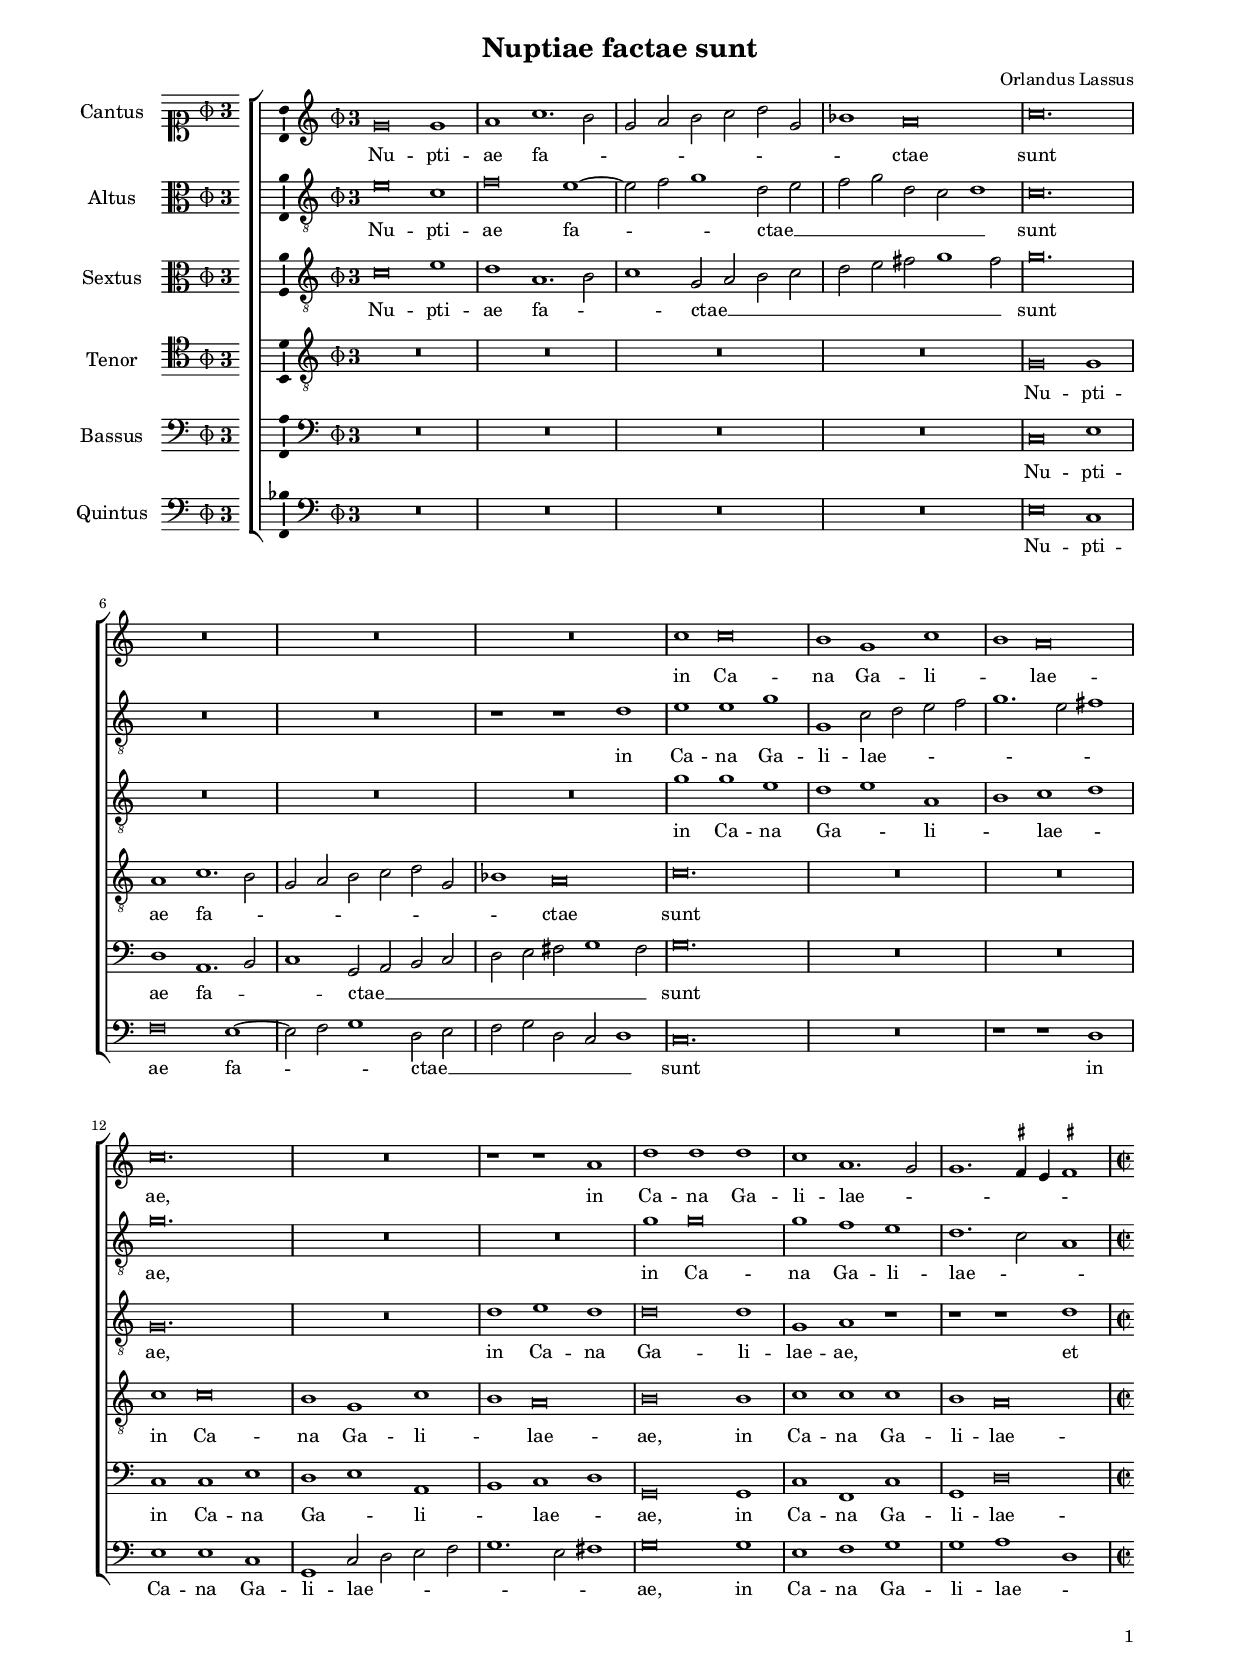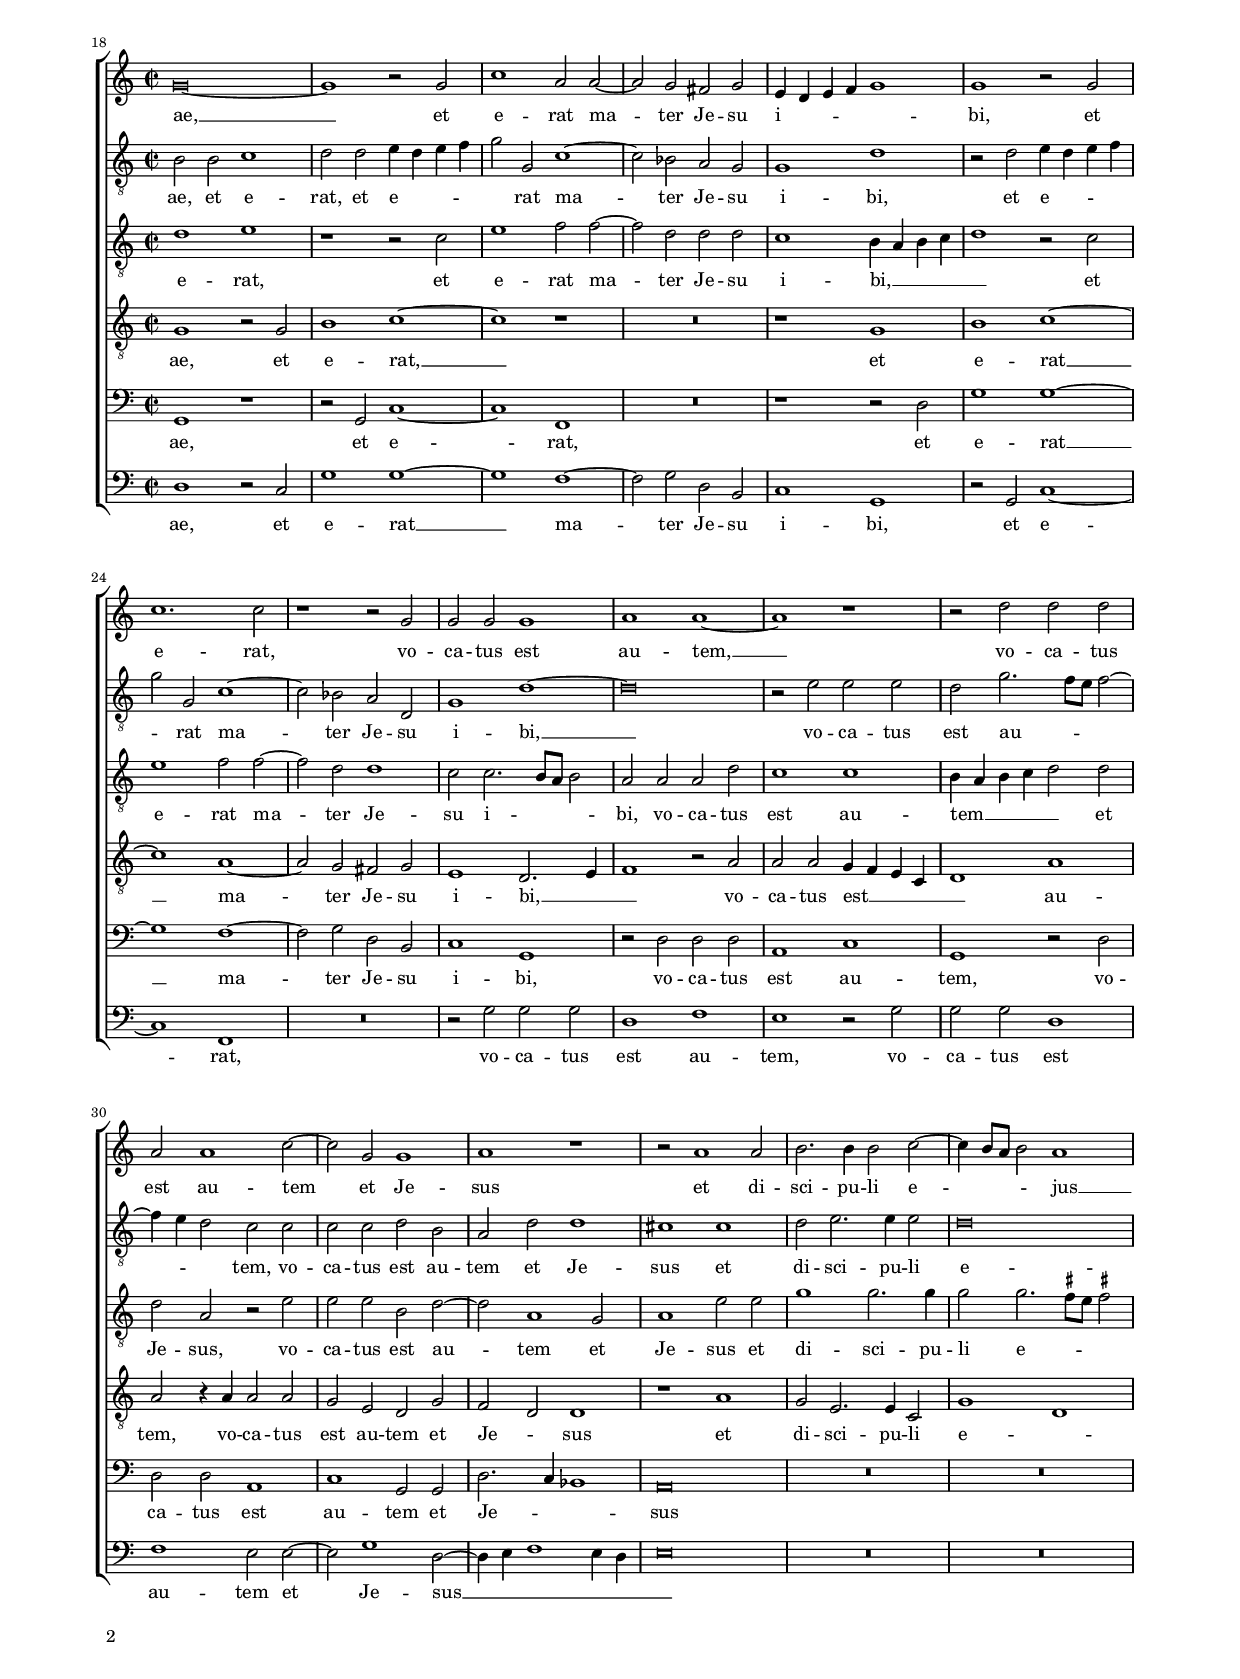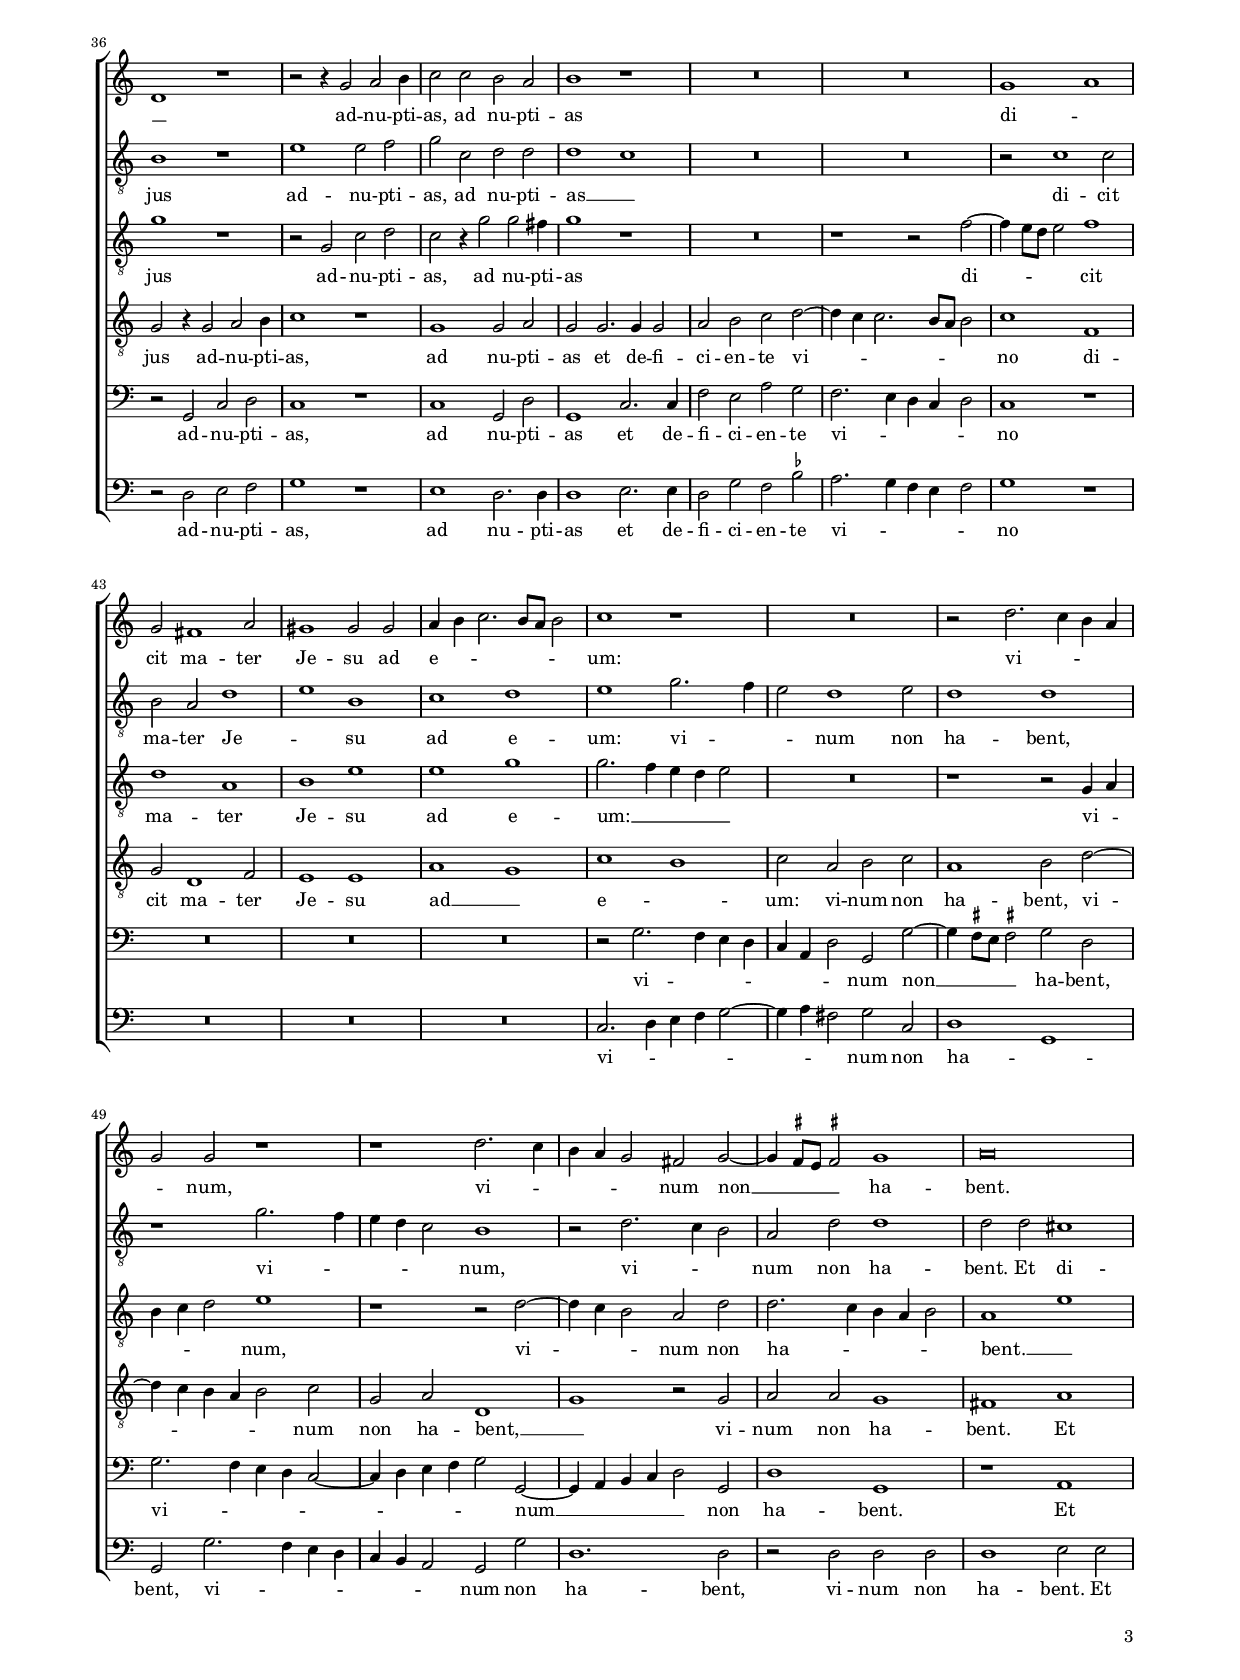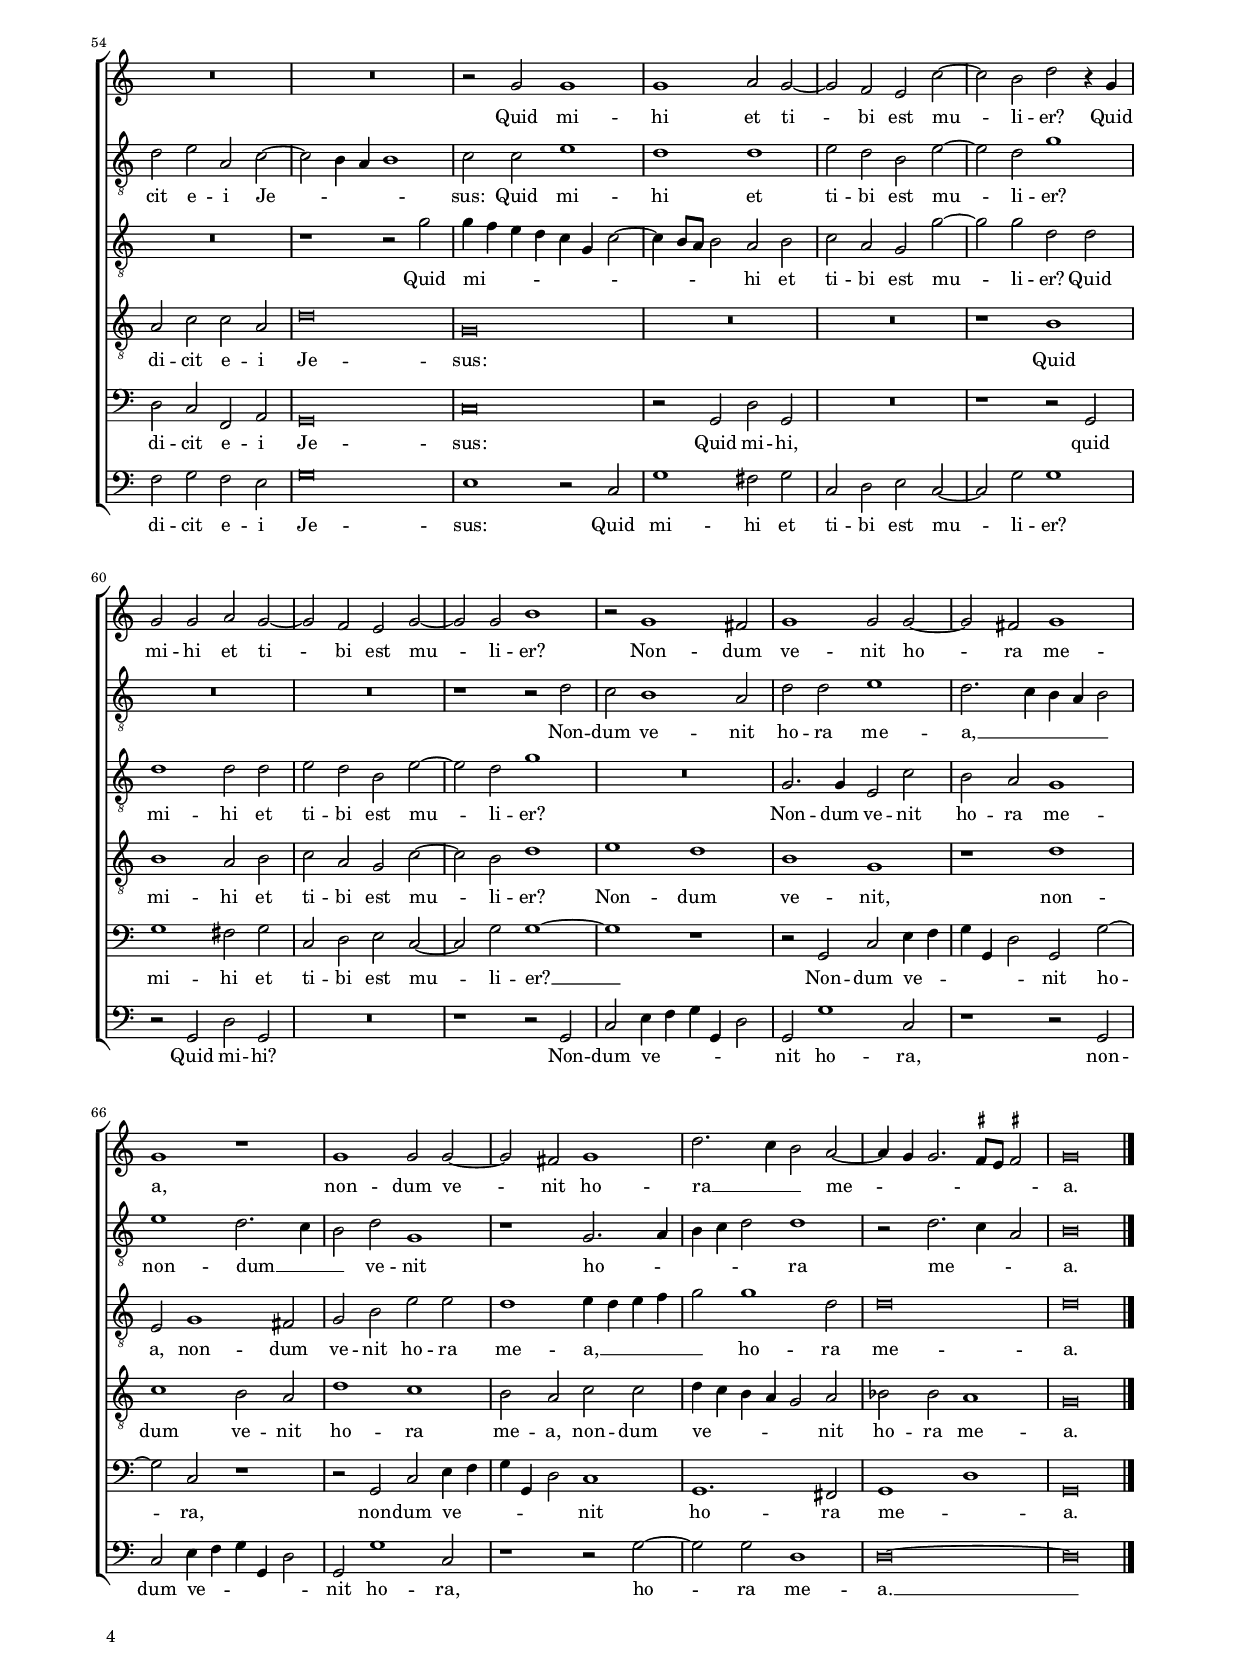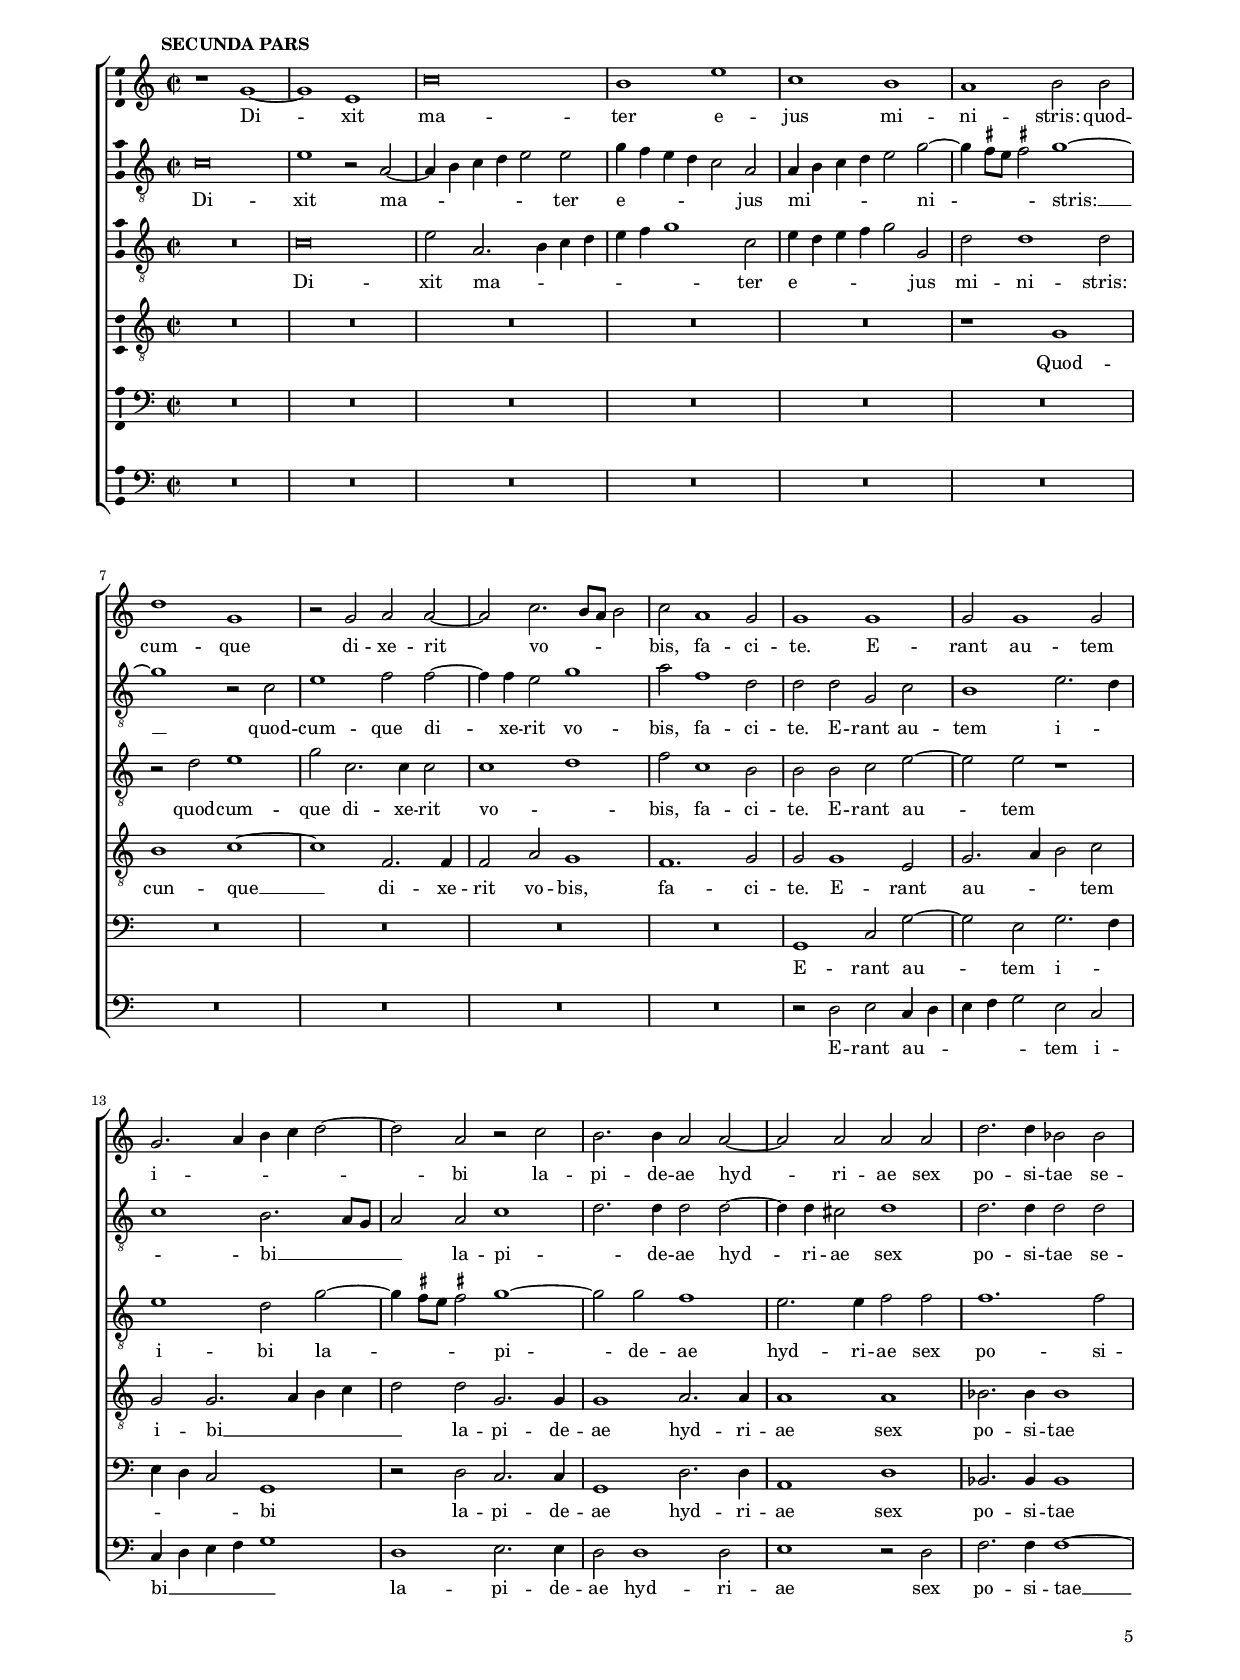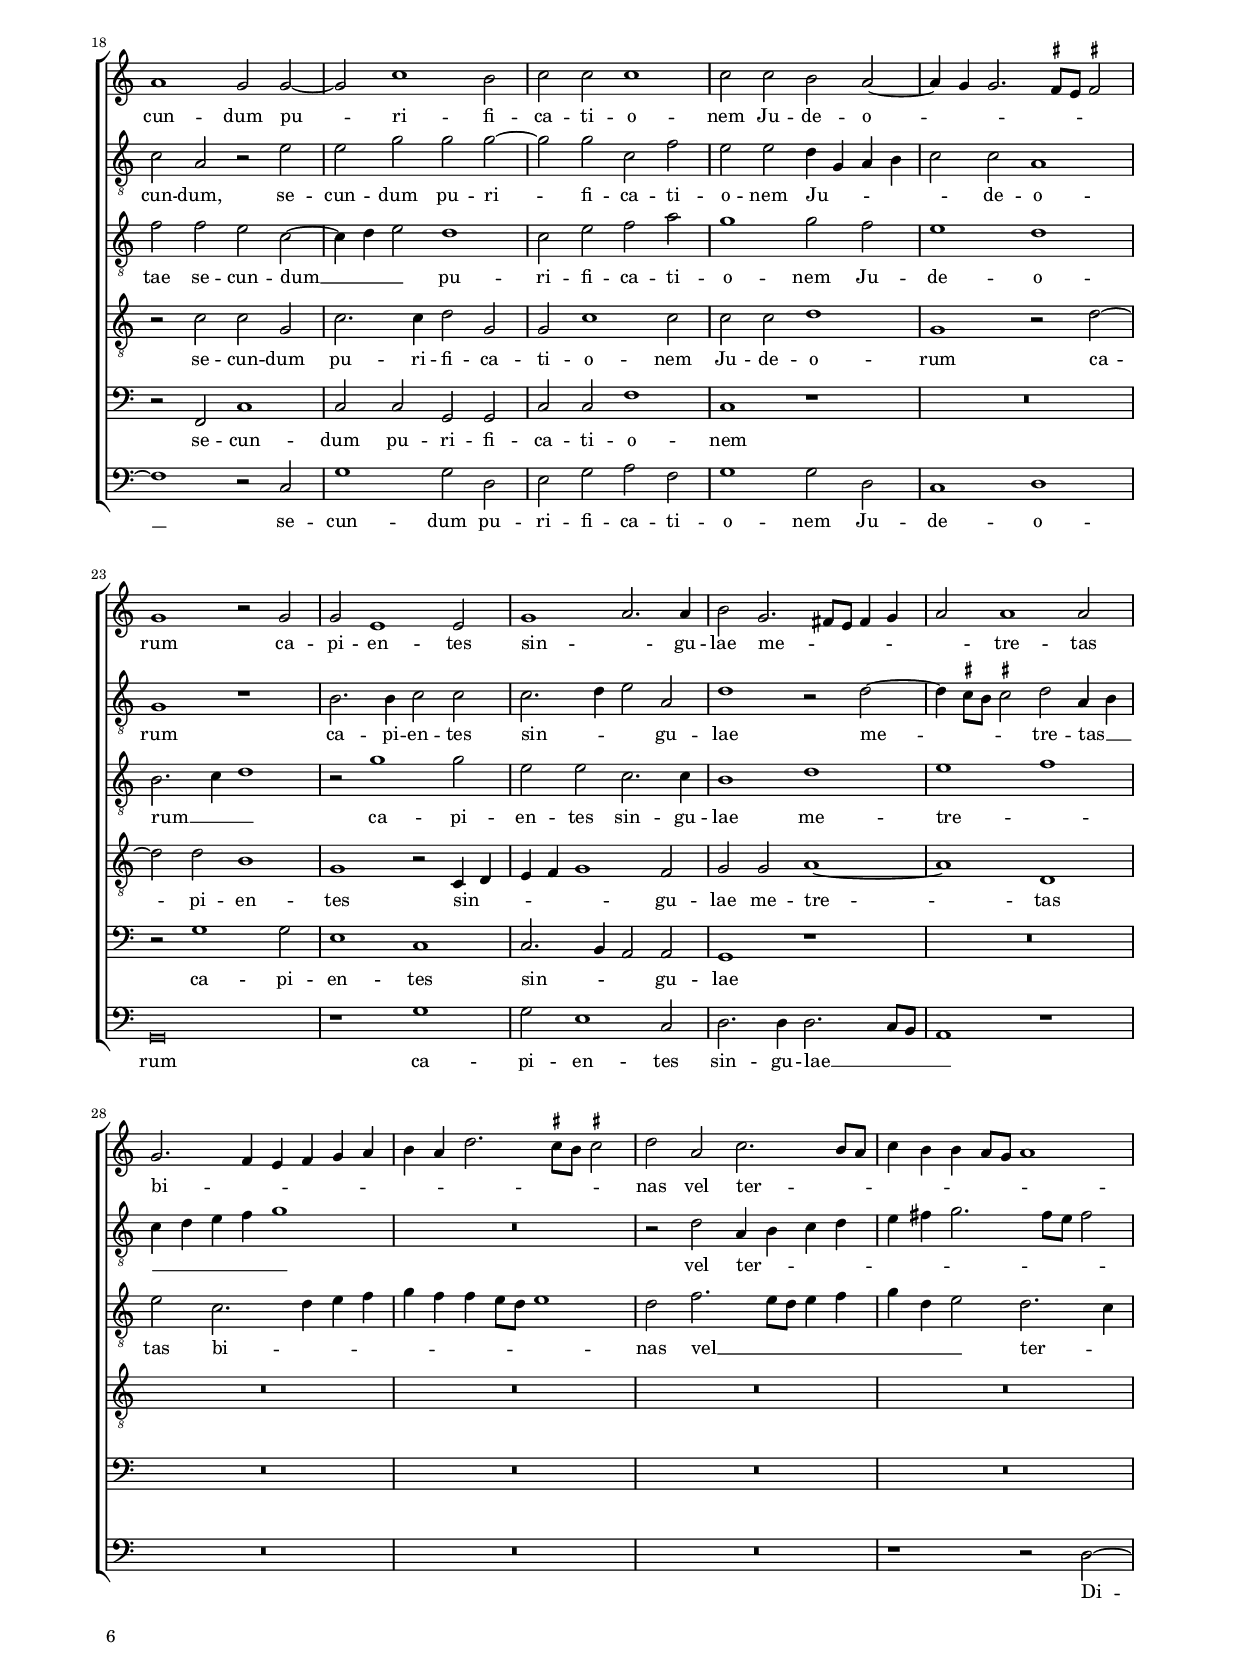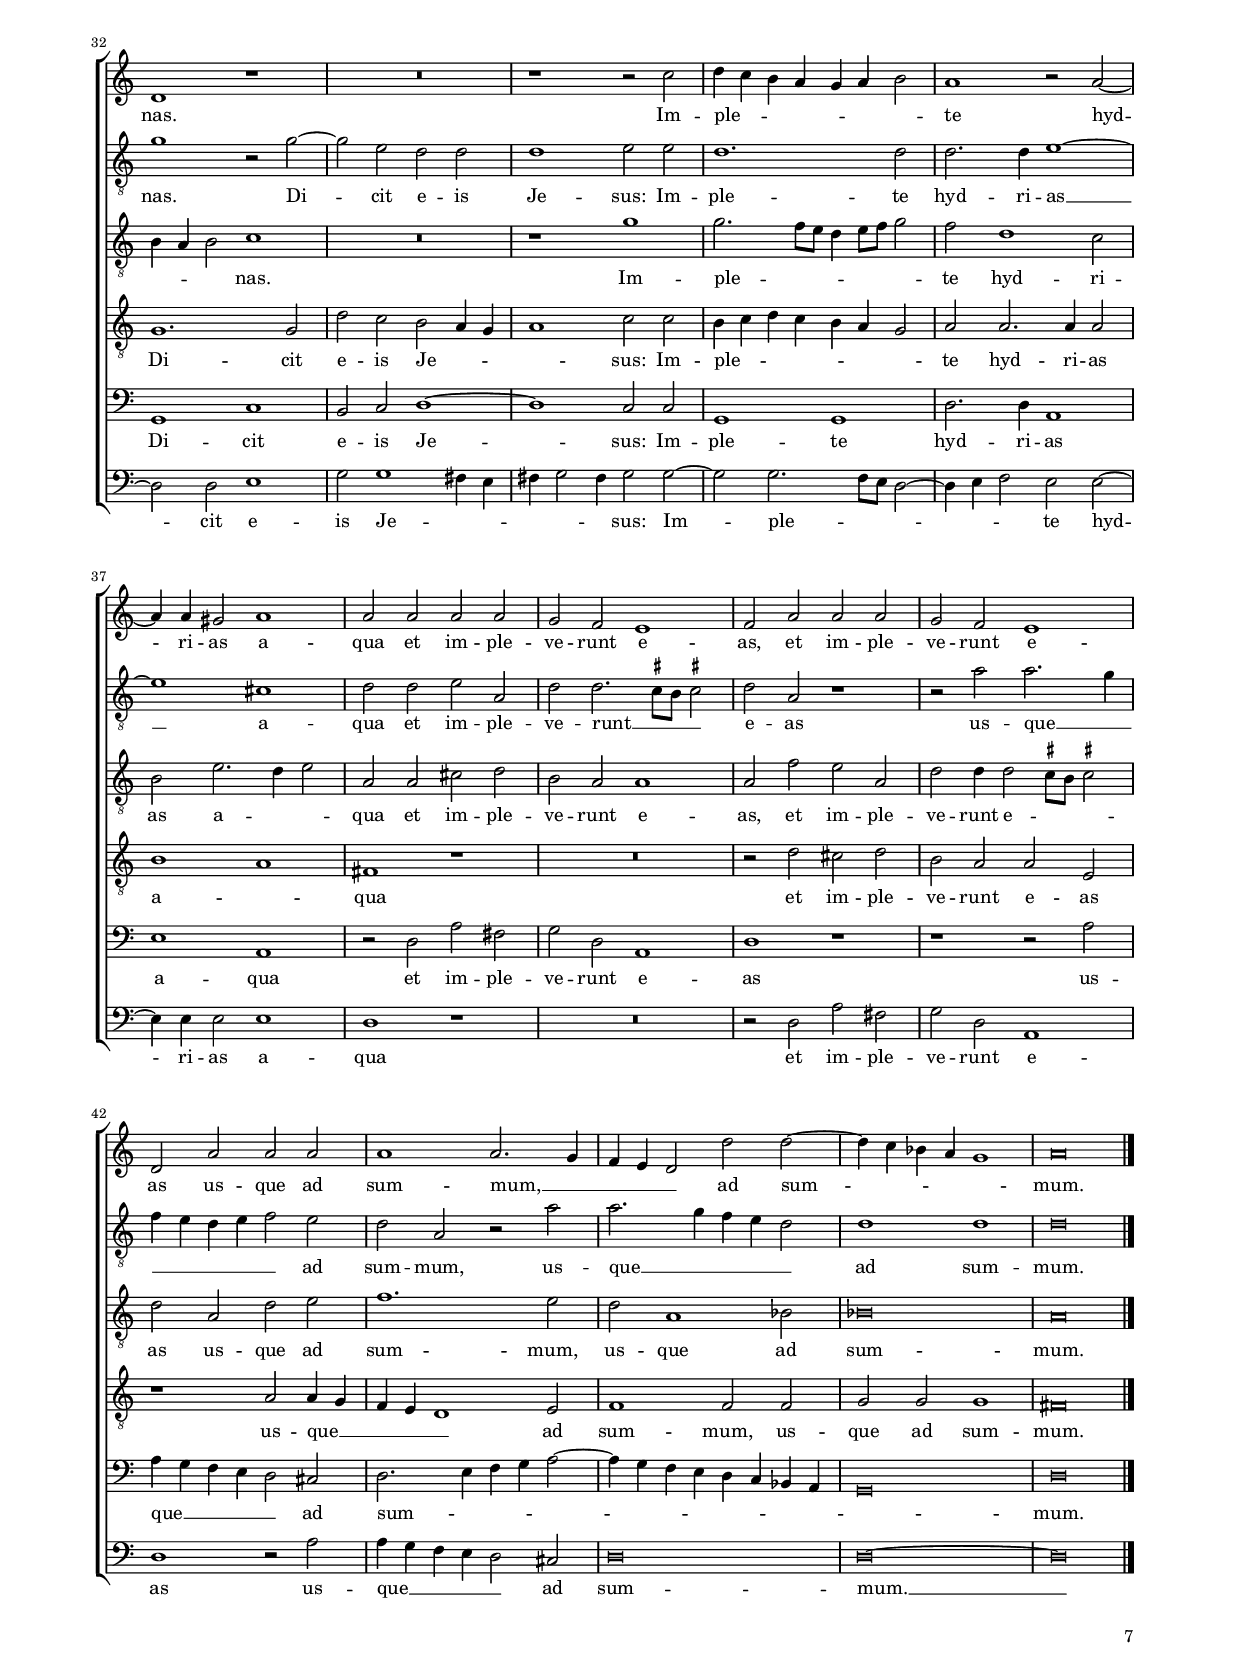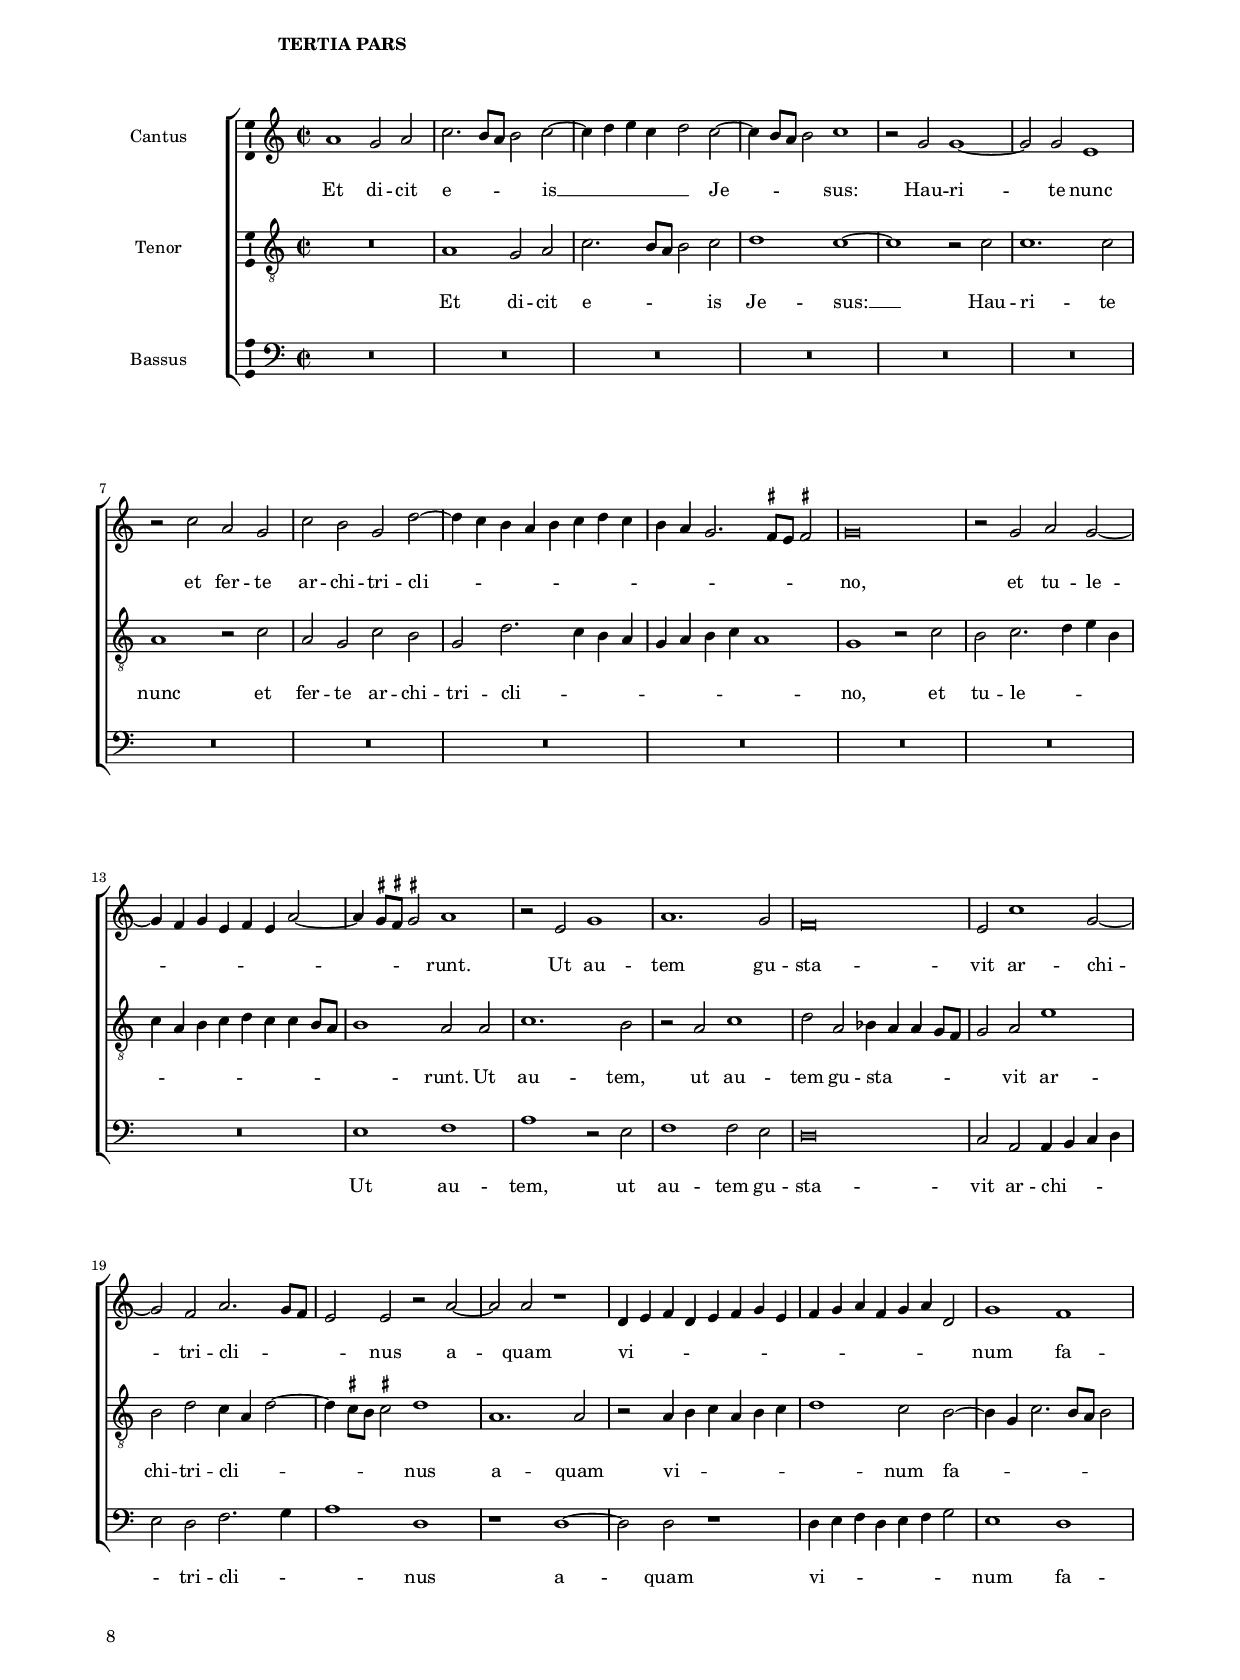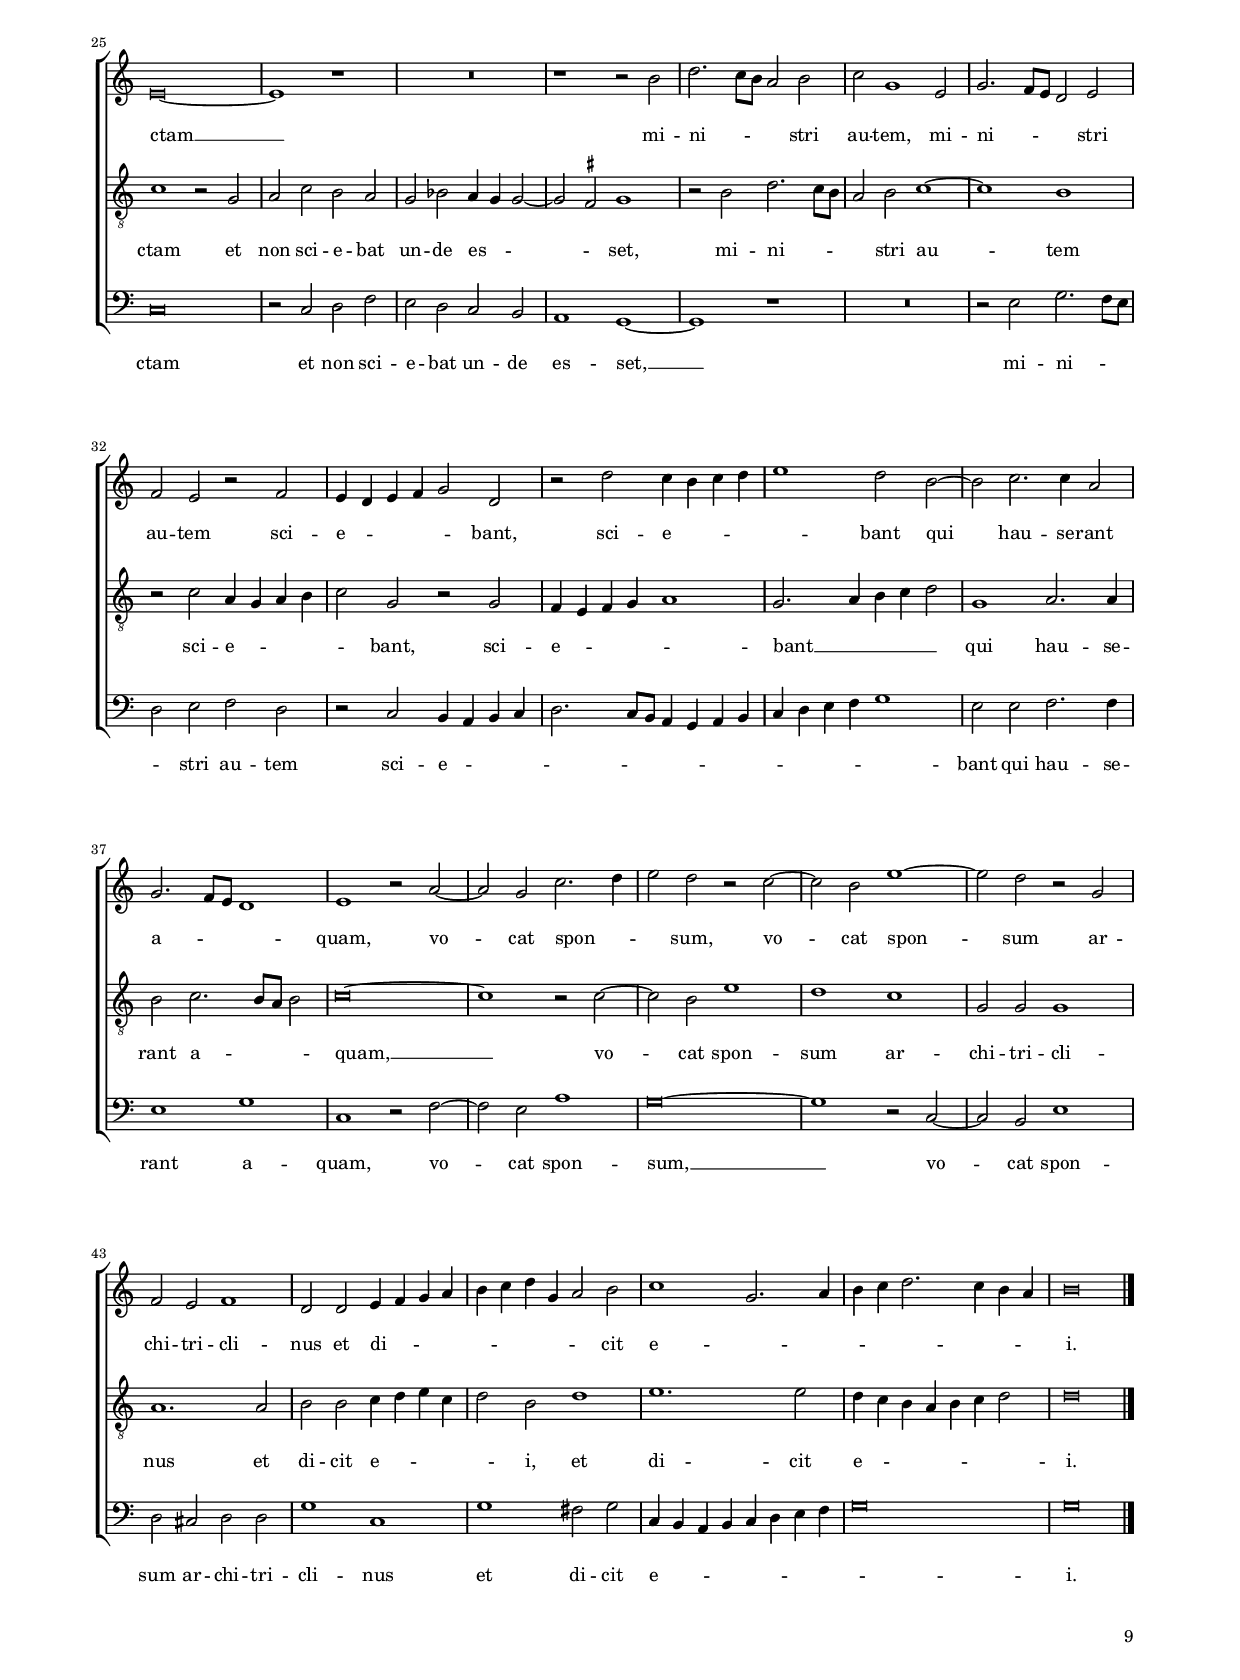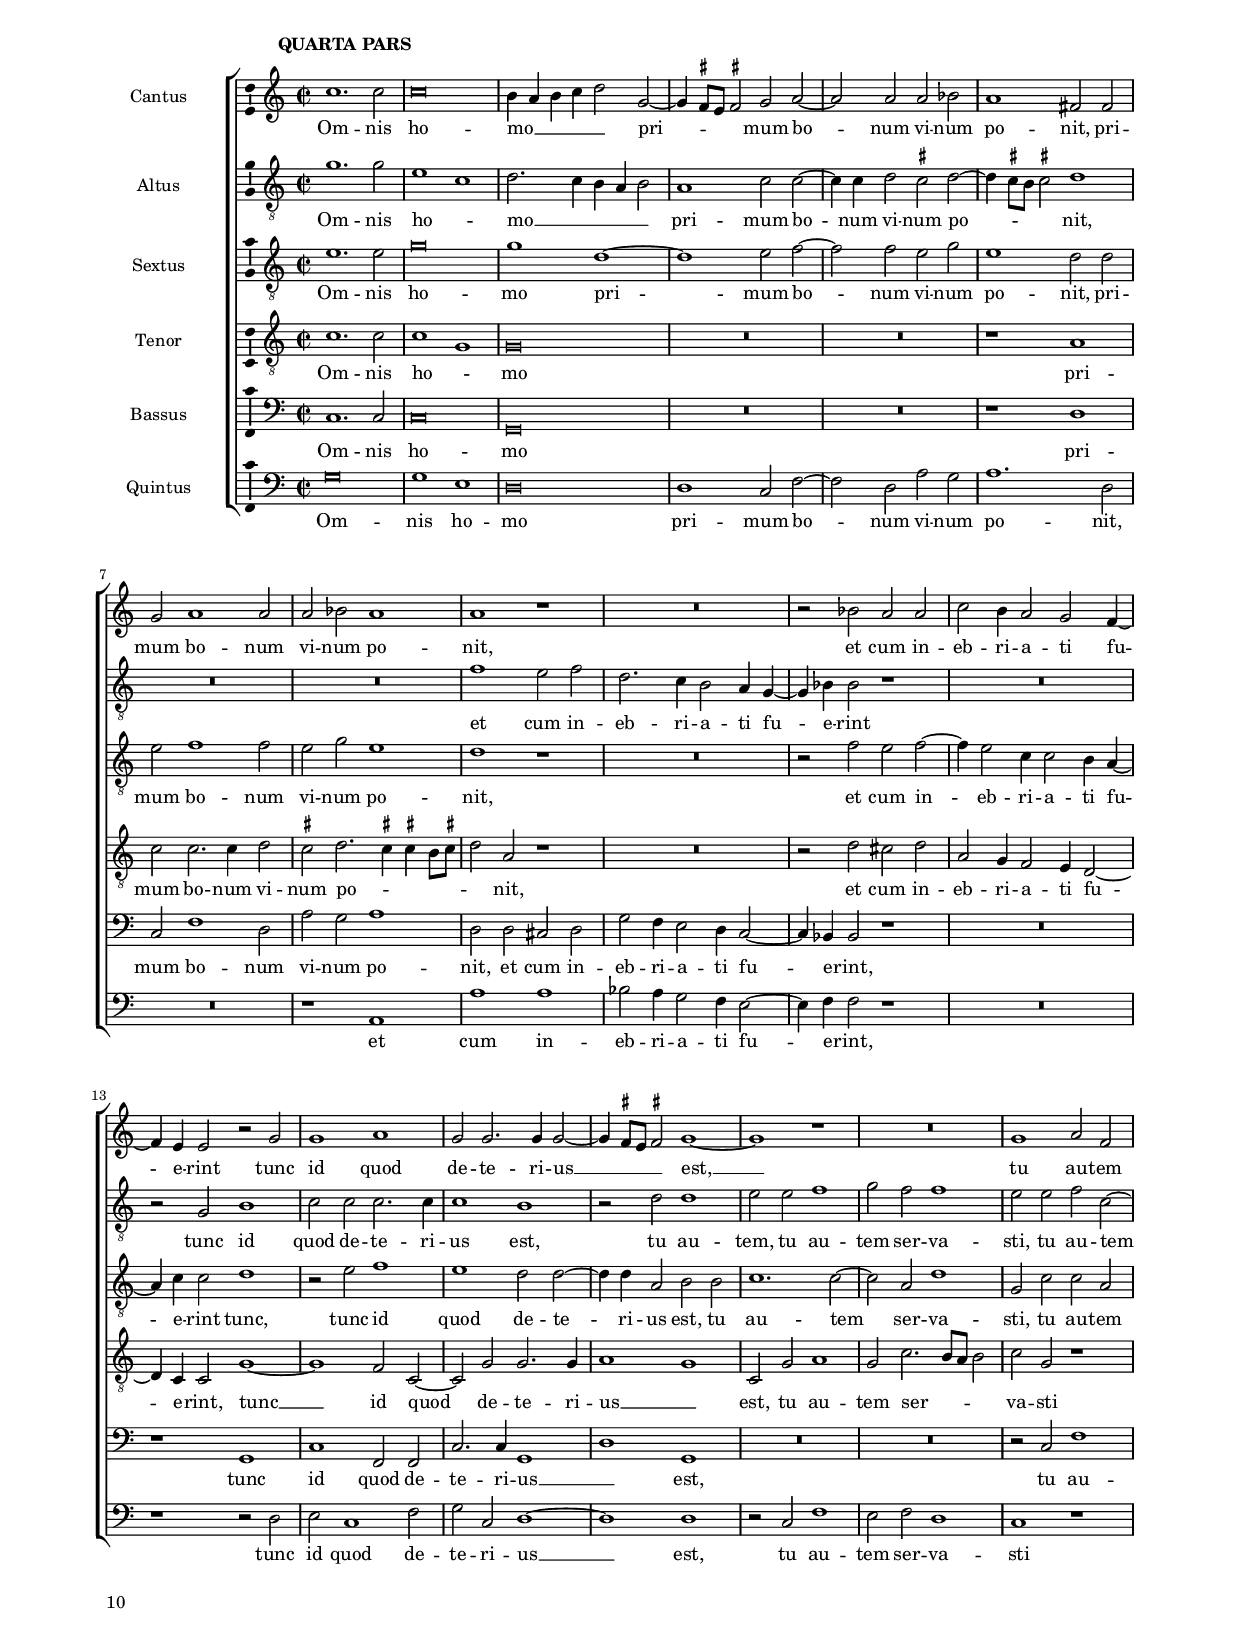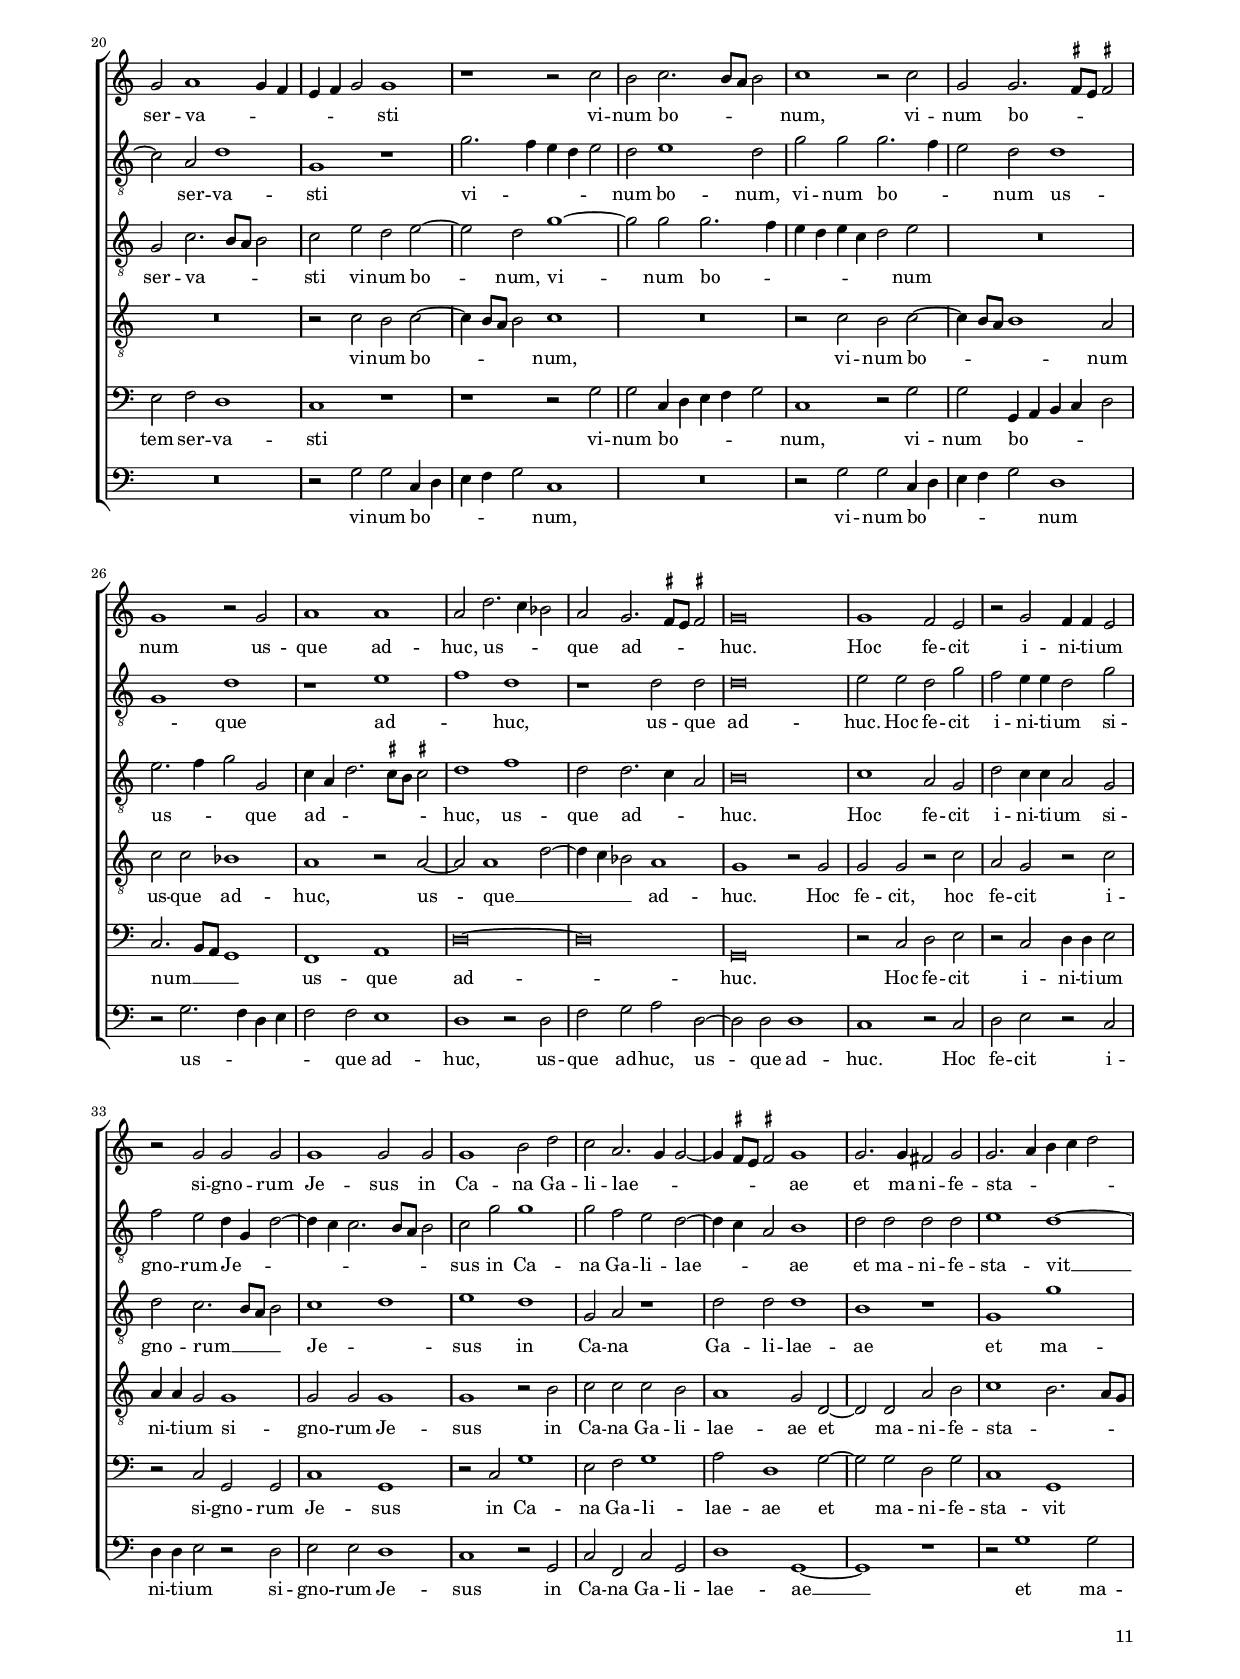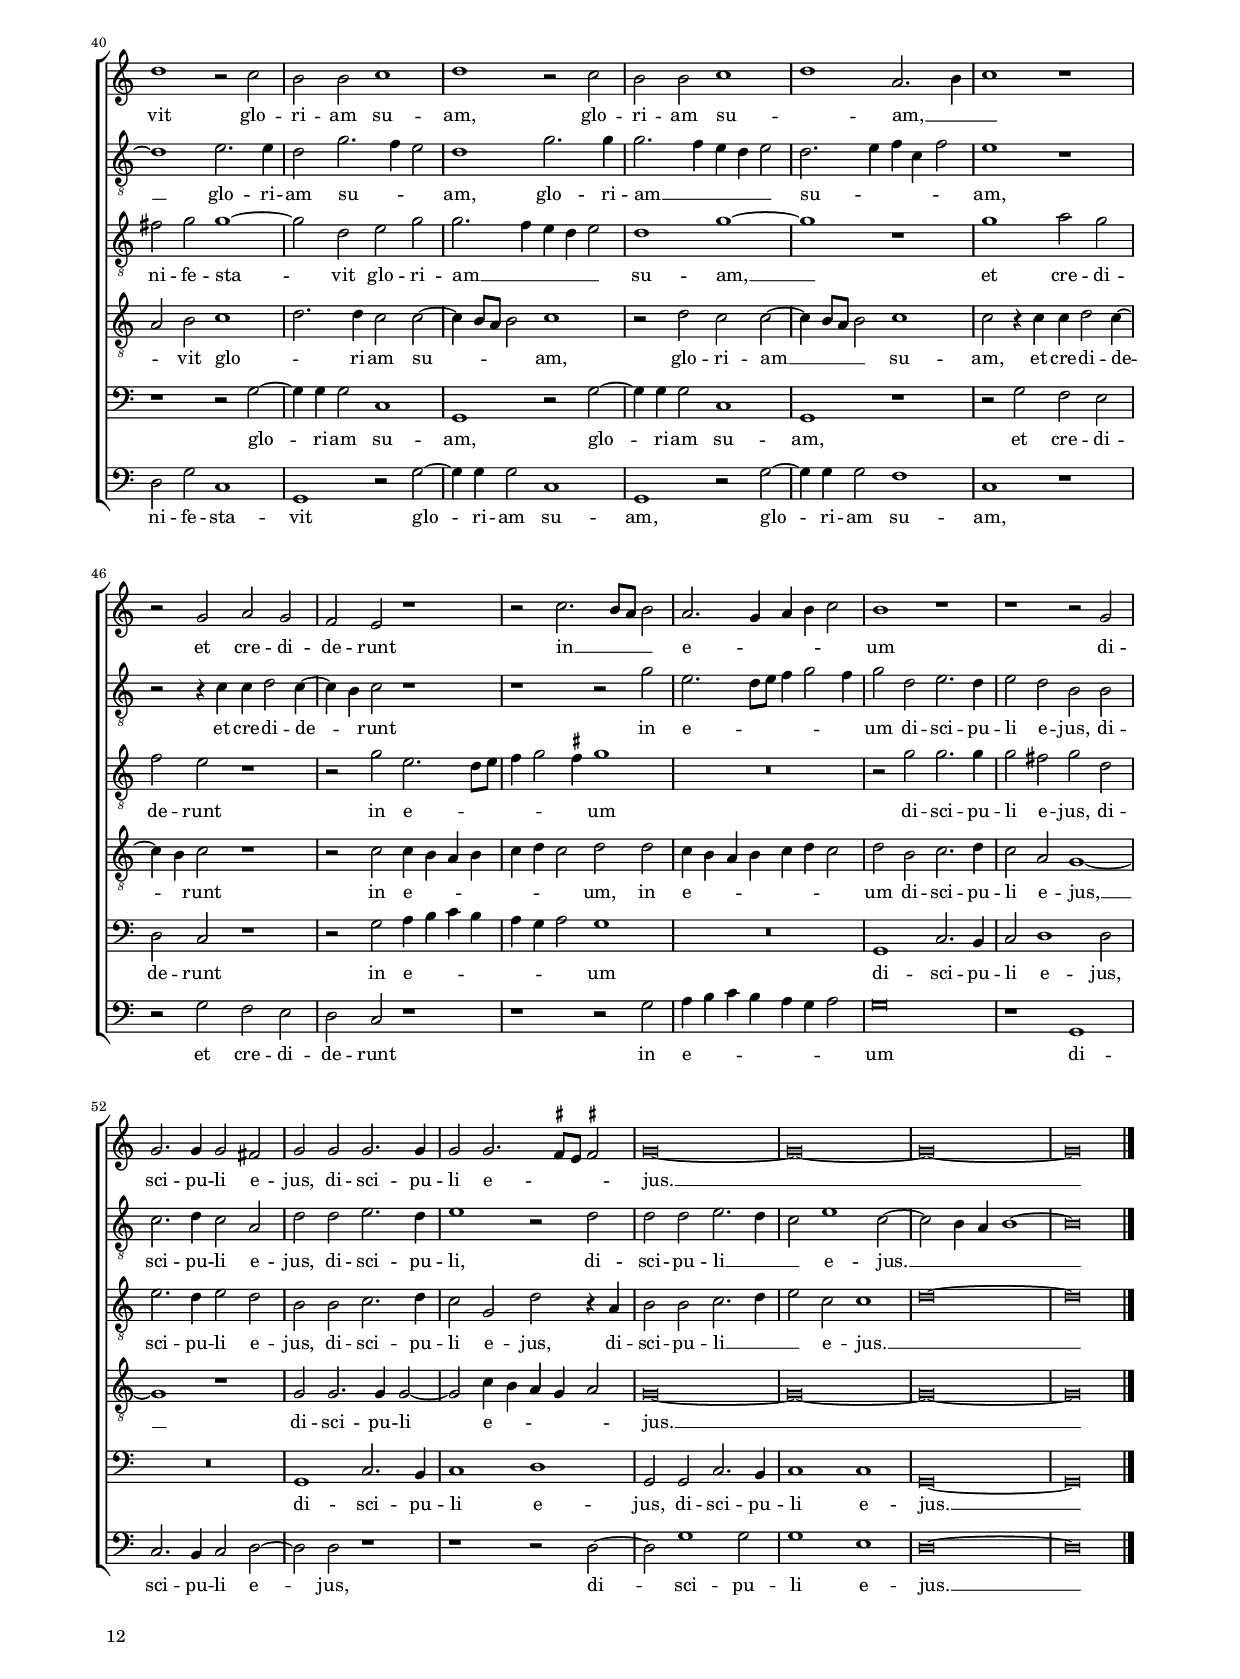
\header
{
  title="Nuptiae factae sunt"
  composer="Orlandus Lassus"
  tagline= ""
}

\version "2.24.4"
\include "deutsch.ly"
#(set-global-staff-size 15)
#(ly:set-option 'point-and-click #f)


	ficta = { \once \set suggestAccidentals = ##t }
	
	forget = #(define-music-function (music) (ly:music?) #{
		\accidentalStyle forget
		$music
		\accidentalStyle default
		#})

	m = \melisma
	me = \melismaEnd

	PhiThree = {
	\once \override Staff.TimeSignature.stencil = #ly:text-interface::print
	\once \override Staff.TimeSignature.text =
	\markup \number { \musicglyph "timesig.mensural34" \vcenter "3" }
	\time 3/1
	}


\paper
	{
	top-margin = 1.5 \cm
	bottom-margin = 0.9 \cm
	left-margin = 1.8 \cm
	right-margin = 1.8 \cm
	ragged-bottom = ##f
	ragged-last-bottom = ##t
	print-page-number = ##f
	score-system-spacing = #'((basic-distance . 17) (minimum-distance . 14) (padding . 5) (strechability . 250))
	system-system-spacing = #'((basic-distance . 17) (minimum-distance . 14) (padding . 5) (strechability . 250))
	oddFooterMarkup=\markup   \fill-line { "" \fromproperty #'page:page-number-string }
	evenFooterMarkup=\markup  \fill-line { \fromproperty #'page:page-number-string "" }
	last-bottom-spacing = #'((basic-distance . 12) (minimum-distance . 7) (padding . 4))
%	systems-per-page = 3
	min-systems-per-page = 3
	}

global = {
	\key c \major
	\PhiThree
	\set Score.tempoHideNote = ##t
	\tempo 1 = 135
	\skip 1*3*17 \time 2/2 \set Score.measureLength = #(ly:make-moment 2/1)
	\tempo 2 = 90
	\skip 1*2*54 \bar "|."
	}


incipitcantus = \markup { \score {
	{
	\set Staff.instrumentName = \markup { \fontsize #1 "Cantus" }
	\key c \major
	\clef soprano
	\time 3/4 \once \override Score.TimeSignature.style = #'mensural s4
	\time 3/2 \once \override Score.TimeSignature.style = #'single-digit s4 \bar ""
	}
	\layout  {
	raggedright = ##t
	indent = 1.6 \cm
	line-width = 2.5 \cm
	% \context { \Staff \remove Time_signature_engraver }
	}} \hspace #1 }


incipitaltus = \markup { \score {
	{
	\set Staff.instrumentName = \markup { \fontsize #1 "Altus" }
	\key c \major
	\clef alto
	\time 3/4 \once \override Score.TimeSignature.style = #'mensural s4
	\time 3/2 \once \override Score.TimeSignature.style = #'single-digit s4 \bar ""
	}
	\layout  {
	raggedright = ##t
	indent = 1.6 \cm
	line-width = 2.5 \cm
	% \context { \Staff \remove Time_signature_engraver }
	}} \hspace #1 }


incipitquintus = \markup { \score {
	{
	\set Staff.instrumentName = \markup { \fontsize #1 "Sextus" }
	\key c \major
	\clef alto
	\time 3/4 \once \override Score.TimeSignature.style = #'mensural s4
	\time 3/2 \once \override Score.TimeSignature.style = #'single-digit s4 \bar ""
	}
	\layout  {
	raggedright = ##t
	indent = 1.6 \cm
	line-width = 2.5 \cm
	% \context { \Staff \remove Time_signature_engraver }
	}} \hspace #1 }


incipittenor = \markup { \score {
	{
	\set Staff.instrumentName = \markup { \fontsize #1 "Tenor" }
	\key c \major
	\clef tenor
	\time 3/4 \once \override Score.TimeSignature.style = #'mensural s4
	\time 3/2 \once \override Score.TimeSignature.style = #'single-digit s4 \bar ""
	}
	\layout  {
	raggedright = ##t
	indent = 1.6 \cm
	line-width = 2.5 \cm
	% \context { \Staff \remove Time_signature_engraver }
	}} \hspace #1 }


incipitbassus = \markup { \score {
	{
	\set Staff.instrumentName = \markup { \fontsize #1 "Bassus" }
	\key c \major
	\clef bass
	\time 3/4 \once \override Score.TimeSignature.style = #'mensural s4
	\time 3/2 \once \override Score.TimeSignature.style = #'single-digit s4 \bar ""
	}
	\layout  {
	raggedright = ##t
	indent = 1.6 \cm
	line-width = 2.5 \cm
	% \context { \Staff \remove Time_signature_engraver }
	}} \hspace #1 }
	

incipitsextus = \markup { \score {
	{
	\set Staff.instrumentName = \markup { \fontsize #1 "Quintus" }
	\key c \major
	\clef bass
	\time 3/4 \once \override Score.TimeSignature.style = #'mensural s4
	\time 3/2 \once \override Score.TimeSignature.style = #'single-digit s4 \bar ""
	}
	\layout  {
	raggedright = ##t
	indent = 1.6 \cm
	line-width = 2.5 \cm
	% \context { \Staff \remove Time_signature_engraver }
	}} \hspace #1 }


cantus =  \relative c''
	{
	g\breve g1
	a1 c1. \m h2
	g2 a h c d g,
	b1 \me a\breve
%5
	c\breve. | \break
	R\breve.
	R\breve.
	R\breve.
	c1 c\breve
%10
	h1 g c \m |
	h1 \me a\breve \break
	c\breve.
	R\breve.
	r1 r a
%15
	d1 d d |
	c1 a1. \m g2
	g1. \ficta fis4 e \ficta fis!1 \me % 2/2 section follows
	g\breve~
	g1 r2 g
%20
	c1 a2 a~ |
	a2 g fis g
	e4 \m d e f g1 \me
	g1 r2 g \break
	c1. c2
%25
	r1 r2 g |
	g2 g g1
	a1 a~
	a1 r
	r2 d d d \break
%30
	a2 a1 c2~ |
	c2 g g1
	a1 r
	r2 a1 a2
	h2. h4 h2 c~
%35
	c4 \m h8 a h2 \me a1 \m | \pageBreak
	d,1 \me r
	r2 r4 g2 a h4
	c2 c h a
	h1 r
%40
	R\breve |
	R\breve
	g1 \m a \me \break
	g2 fis1 a2
	gis1 gis2 gis
%45
	a4 \m h c2. h8 a h2 \me |
	c1 r
	R\breve
	r2 d2. \m c4 h a \break
	g2 \me g r1
%50
	r1 d'2. \m c4 |
	h4 a g2 \me fis g~
	g4 \m \ficta fis8 e \ficta fis!2 \me g1
	a\breve \pageBreak
	R\breve
%55
	R\breve |
	r2 g g1
	g1 a2 g~
	g2 f e c'~
	c2 h d r4 g, \break
%60
	g2 g a g~ |
	g2 f e g~
	g2 g h1
	r2 g1 fis2
	g1 g2 g~
%65
	g2 fis g1 | \break
	g1 r
	g1 g2 g~
	g2 fis g1
	d'2. \m c4 h2 \me a~
%70
	a4 \m g g2. \ficta fis8 e \ficta fis!2 \me |
	g\breve |
	}


altus = \relative c'
	{
	e\breve c1
	f\breve e1~
	e2 \m f g1 \me d2 \m e
	f2 g d c d1 \me
%5
	c\breve. |
	R\breve.
	R\breve.
	r1 r d
	e1 e g
%10
	g,1 c2 \m d e f |
	g1. e2 fis1 \me
	g\breve.
	R\breve.
	R\breve.
%15
	g1 g\breve |
	g1 f e
	d1. \m c2 a1 \me %2/2 section follows
	h2 h c1
	d2 d e4 \m d e f
%20
	g2 \me g, c1~ |
	c2 b a g
	g1 d'
	r2 d e4 \m d e f
	g2 \me g, c1~
%25
	c2 b a d, |
	g1 d'~
	d\breve
	r2 e e e
	d2 g2. \m f8 e f2~
%30
	f4 e d2 \me c c |
	c2 c d h
	a2 d d1
	cis1 cis
	d2 e2. e4 e2
%35
	d\breve |
	h1 r
	e1 e2 f
	g2 c, d d
	d1 \m c \me
%40
	R\breve |
	R\breve
	r2 c1 c2
	h2 a d1 \m
	e1 \me h
%45
	c1 d |
	e1 g2. \m f4
	e2 \me d1 e2
	d1 d
	r1 g2. \m f4
%50
	e4 d c2 \me h1 |
	r2 d2. \m c4 h2 \me
	a2 d d1
	d2 d cis1
	d2 e a, c~
%55
	c2 \m h4 a h1 \me |
	c2 c e1
	d1 d
	e2 d h e~
	e2 d g1
%60
	R\breve |
	R\breve
	r1 r2 d
	c2 h1 a2
	d2 d e1
%65
	d2. \m c4 h a h2 \me |
	e1 d2. \m c4
	h2 \me d g,1
	r1 g2. \m a4
	h4 c d2 \me d1
%70
	r2 d2. \m c4 a2 \me |
	h\breve |
	}


quintus = \relative c'
	{
	c\breve e1
	d1 a1. \m h2 
	c1 \me g2 \m a h c
	d2 e fis g1 fis2 \me
%5
	g\breve. |
	R\breve.
	R\breve.
	R\breve.
	g1 g e
%10
	d1 \m e \me a, \m |
	h1 \me c \m d \me
	g,\breve.
	R\breve.
	d'1 e d
%15
	d\breve d1 |
	g,1 a r
	r1 r d
	d1 e
	r1 r2 c
%20
	e1 f2 f~ |
	f2 d d d
	c1 h4 \m a h c
	d1 \me r2 c
	e1 f2 f~
%25
	f2 d d1 |
	c2 c2. \m h8 a h2 \me
	a2 a a d
	c1 c
	h4 \m a h c d2 \me d
%30
	d2 a r e' |
	e2 e h d~
	d2 a1 g2
	a1 e'2 e
	g1 g2. g4
%35
	g2 g2. \m \ficta fis8 e \ficta fis!2 \me |
	g1 r
	r2 g, c d
	c2 r4 g'2 g fis4
	g1 r
%40
	R\breve |
	r1 r2 f~
	f4 \m e8 d e2 \me f1
	d1 a
	h1 e
%45
	e1 g |
	g2. \m f4 e d e2 \me
	R\breve
	r1 r2 g,4 \m a
	h4 c d2 \me e1
%50
	r1 r2 d~ |
	d4 \m c h2 \me a d
	d2. \m c4 h a h2 \me
	a1 \m e' \me
	R\breve
%55
	r1 r2 g |
	g4 \m f e d c g c2~
	c4 h8 a h2 \me a h
	c2 a g g'~
	g2 g d d
%60
	d1 d2 d |
	e2 d h e~
	e2 d g1
	R\breve
	g,2. g4 e2 c'
%65
	h2 a g1 |
	e2 g1 fis2
	g2 h e e
	d1 e4 \m d e f
	g2 \me g1 d2
%70
	d\breve |
	d\breve |
	}


tenor = \relative c'
	{
	R\breve.
	R\breve.
	R\breve.
	R\breve.
%5g
	g\breve g1 |
	a1 c1. \m h2
	g2 a h c d g,
	b1 \me a\breve
	c\breve.
%10
	R\breve. |
	R\breve.
	c1 c\breve
	h1 g c \m
	h1 \me a\breve
%15
	h\breve h1 |
	c1 c c
	h1 a\breve %2/2 section follows
	g1 r2 g
	h1 c~
%20
	c1 r |
	R\breve
	r1 g
	h1 c~
	c1 a~
%25
	a2 g fis g |
	e1 d2. \m e4
	f1 \me r2 a
	a2 a g4 \m f e c
	d1 \me a'
%30
	a2 r4 a a2 a |
	g2 e d g
	f2 \m d \me d1
	r1 a'
	g2 e2. e4 c2
%35
	g'1 \m d \me |
	g2 r4 g2 a h4
	c1 r
	g1 g2 a
	g2 g2. g4 g2
%40
	a2 h c d~ |
	d4 \m c c2. h8 a h2 \me
	c1 f,
	g2 d1 f2
	e1 e
%45
	a1 \m g \me |
	c1 \m h \me
	c2 a h c
	a1 h2 d~
	d4 \m c h a h2 \me c
%50
	g2 a d,1 \m |
	g1 \me r2 g
	a2 a g1
	fis1 a
	a2 c c a
%55
	d\breve |
	g,\breve
	R\breve
	R\breve
	r1 h
%60
	h1 a2 h |
	c2 a g c~
	c2 h d1
	e1 d
	h1 g
%65
	r1 d' |
	c1 h2 a
	d1 c
	h2 a c c
	d4 \m c h a g2 \me a
%70
	b2 b a1 |
	g\breve |
	}


bassus = \relative c
	{
	R\breve.
	R\breve.
	R\breve.
	R\breve.
%5
	c\breve e1 |
	d1 a1. \m h2
	c1 \me g2 \m a h c
	d2 e fis g1 fis2 \me
	g\breve.
%10
	R\breve. |
	R\breve.
	c,1 c e
	d1 \m e \me a, \m
	h1 \me c \m d \me
%15
	g,\breve g1 |
	c1 f, c'
	g1 d'\breve % 2/2 section follows
	g,1 r
	r2 g c1~
%20
	c1 f, |
	R\breve
	r1 r2 d'
	g1 g~
	g1 f~
%25
	f2 g d h |
	c1 g
	r2 d' d d
	a1 c
	g1 r2 d'
%30
	d2 d a1 |
	c1 g2 g
	d'2. \m c4 b1 \me
	a\breve
	R\breve
%35
	R\breve |
	r2 g c d
	c1 r
	c1 g2 d'
	g,1 c2. c4
%40
	f2 e a g |
	f2. \m e4 d c d2 \me
	c1 r
	R\breve
	R\breve
%45
	R\breve |
	r2 g'2. \m f4 e d
	c4 a d2 \me g, g'~
	g4 \m \ficta fis8 e \ficta fis!2 \me g d
	g2. \m f4 e d c2~
%50
	c4 d e f g2 \me g,~ |
	g4 \m a h c d2 \me g,
	d'1 g,
	r1 a
	d2 c f, a
%55
	g\breve |
	c\breve
	r2 g d' g,
	R\breve
	r1 r2 g
%60
	g'1 fis2 g |
	c,2 d e c~
	c2 g' g1~
	g1 r
	r2 g, c e4 \m f
%65
	g4 g, d'2 \me g, g'~ |
	g2 c, r1
	r2 g c e4 \m f
	g4 g, d'2 \me c1
	g1. fis2
%70
	g1 \m d' \me |
	g,\breve |
	}


sextus = \relative c
	{
	R\breve.
	R\breve.
	R\breve.
	R\breve.
%5
	e\breve c1 |
	f\breve e1~
	e2 \m f g1 \me d2 \m e
	f2 g d c d1 \me
	c\breve.
%10
	R\breve. |
	r1 r d
	e1 e c
	g1 c2 \m d e f
	g1. e2 fis1 \me
%15
	g\breve g1 |
	e1 f g
	g1 a \m d, \me
	d1 r2 c
	g'1 g~
%20
	g1 f~ |
	f2 g d h
	c1 g
	r2 g c1~
	c1 f,
%25
	R\breve |
	r2 g' g g
	d1 f
	e1 r2 g
	g2 g d1
%30
	f1 e2 e~ |
	e2 g1 d2~
	d4 \m e f1 e4 d
	e\breve \me
	R\breve
%35
	R\breve |
	r2 d e f
	g1 r
	e1 d2. d4
	d1 e2. e4
%40
	d2 g f \ficta b |
	a2. \m g4 f e f2 \me
	g1 r
	R\breve
	R\breve
%45
	R\breve |
	c,2. \m d4 e f g2~
	g4 a fis2 \me g c,
	d1 \m g, \me
	g2 g'2. \m f4 e d
%50
	c4 h a2 \me g g' |
	d1. d2
	r2 d d d
	d1 e2 e
	f2 g f e
%55
	g\breve |
	e1 r2 c
	g'1 fis2 g
	c,2 d e c~
	c2 g' g1
%60
	r2 g, d' g, |
	R\breve
	r1 r2 g
	c2 e4 \m f g g, d'2 \me
	g,2 g'1 c,2
%65
	r1 r2 g |
	c2 e4 \m f g g, d'2 \me
	g,2 g'1 c,2
	r1 r2 g'~
	g2 g d1
%70
	d\breve~ |
	d\breve |
	}


lyricscantus = \lyricmode {
	Nu -- pti -- ae fa -- ctae sunt in Ca -- na Ga -- li -- lae -- ae,
	in Ca -- na Ga -- li -- lae -- ae, __
	et e -- rat ma -- ter Je -- su i -- bi,
	et e -- rat,
	vo -- ca -- tus est au -- tem, __
	vo -- ca -- tus est au -- tem et Je -- sus et di -- sci -- pu -- li e -- jus __ ad -- nu -- pti -- as,
	ad nu -- pti -- as
	di -- cit ma -- ter Je -- su ad e -- um: vi -- num,
	vi -- num non __ ha -- bent.
	Quid mi -- hi et ti -- bi est mu -- li -- er?
	Quid mi -- hi et ti -- bi est mu -- li -- er?
	Non -- dum ve -- nit ho -- ra me -- a,
	non -- dum ve -- nit ho -- ra __ me -- a.
	}

	
lyricsaltus = \lyricmode {
	Nu -- pti -- ae fa -- ctae __ sunt in Ca -- na Ga -- li -- lae -- ae,
	in Ca -- na Ga -- li -- lae -- ae,
	et e -- rat,
	et e -- rat ma -- ter Je -- su i -- bi,
	et e -- rat ma -- ter Je -- su i -- bi, __
	vo -- ca -- tus est au -- tem,
	vo -- ca -- tus est au -- tem et Je -- sus et di -- sci -- pu -- li e -- jus ad -- nu -- pti -- as,
	ad nu -- pti -- as __
	di -- cit ma -- ter Je -- su ad e -- um: vi -- num non ha -- bent,
	vi -- num,
	vi -- num non ha -- bent.
	Et di -- cit e -- i Je -- sus:
	Quid mi -- hi et ti -- bi est mu -- li -- er?
	Non -- dum ve -- nit ho -- ra me -- a, __
	non -- dum __ ve -- nit ho -- ra me -- a.
	}


lyricsquintus = \lyricmode {
	Nu -- pti -- ae fa -- ctae __ sunt in Ca -- na Ga -- li -- lae -- ae,
	in Ca -- na Ga -- li -- lae -- ae,
	et e -- rat,
	et e -- rat ma -- ter Je -- su i -- bi, __
	et e -- rat ma -- ter Je -- su  i -- bi,
	vo -- ca -- tus est au -- tem __ et Je -- sus,
	vo -- ca -- tus est au -- tem et Je -- sus et di -- sci -- pu -- li e -- jus ad -- nu -- pti -- as,
	ad nu -- pti -- as
	di -- cit ma -- ter Je -- su ad e -- um: __ vi -- num,
	vi -- num non ha -- bent. __
	Quid mi -- hi et ti -- bi est mu -- li -- er?
	Quid mi -- hi et ti -- bi est mu -- li -- er?
	Non -- dum ve -- nit ho -- ra me -- a,
	non -- dum ve -- nit ho -- ra me -- a, __
	ho -- ra me -- a.
	}
	

lyricstenor = \lyricmode {
	Nu -- pti -- ae fa -- ctae sunt in Ca -- na Ga -- li -- lae -- ae,
	in Ca -- na Ga -- li -- lae -- ae,
	et e -- rat, __
	et e -- rat __ ma -- ter Je -- su i -- bi, __
	vo -- ca -- tus est __ au -- tem,
	vo -- ca -- tus est au -- tem et Je -- sus et di -- sci -- pu -- li e -- jus ad -- nu -- pti -- as,
	ad nu -- pti -- as
	et de -- fi -- ci -- en -- te vi -- no di -- cit ma -- ter Je -- su ad __ e -- um: vi -- num non ha -- bent,
	vi -- num non ha -- bent, __
	vi -- num non ha -- bent.
	Et di -- cit e -- i Je -- sus:
	Quid mi -- hi et ti -- bi est mu -- li -- er?
	Non -- dum ve -- nit,
	non -- dum ve -- nit ho -- ra me -- a,
	non -- dum ve -- nit ho -- ra me -- a.
	}


lyricsbassus = \lyricmode {
	Nu -- pti -- ae fa -- ctae __ sunt in Ca -- na Ga -- li -- lae -- ae,
	in Ca -- na Ga -- li -- lae -- ae,
	et e -- rat,
	et e -- rat __ ma -- ter Je -- su i -- bi,
	vo -- ca -- tus est au -- tem,
	vo -- ca -- tus est au -- tem et Je -- sus ad -- nu -- pti -- as,
	ad nu -- pti -- as
	et de -- fi -- ci -- en -- te vi -- no
	vi -- num non __ ha -- bent,
	vi -- num __ non ha -- bent.
	Et di -- cit e -- i Je -- sus:
	Quid mi -- hi,
	quid mi -- hi et ti -- bi est mu -- li -- er? __
	Non -- dum ve -- nit ho -- ra,
	non -- dum ve -- nit ho -- ra me -- a.
	}


lyricssextus = \lyricmode {
	Nu -- pti -- ae fa -- ctae __ sunt in Ca -- na Ga -- li -- lae -- ae,
	in Ca -- na Ga -- li -- lae -- ae,
	et e -- rat __ ma -- ter Je -- su i -- bi,
	et e -- rat,
	vo -- ca -- tus est au -- tem,
	vo -- ca -- tus est au -- tem et Je -- sus __ ad -- nu -- pti -- as,
	ad nu -- pti -- as
	et de -- fi -- ci -- en -- te vi -- no 
	vi -- num non ha -- bent,
	vi -- num non ha -- bent,
	vi -- num non ha -- bent.
	Et di -- cit e -- i Je -- sus:
	Quid mi -- hi et ti -- bi est mu -- li -- er?
	Quid mi -- hi?
	Non -- dum ve -- nit ho -- ra,
	non -- dum ve -- nit ho -- ra,
	ho -- ra me -- a. __
	}
	

\score
{  
	\transpose c c {
	\new ChoirStaff \with { \override StaffGrouper.staff-staff-spacing.basic-distance = #11.5 }
	<<

	\new Staff << \global
	\new Voice="v1" {
		\set Staff.instrumentName=\incipitcantus
		\set Staff.midiInstrument = "reed organ"
		\clef violin
		\cantus }
	\new Lyrics \lyricsto "v1" {\lyricscantus }
	>>


	\new Staff << \global
	\new Voice="v2" {
		\set Staff.instrumentName=\incipitaltus
		\set Staff.midiInstrument = "reed organ"
		\clef "G_8" % violin 
		\altus}
	\new Lyrics \lyricsto "v2" {\lyricsaltus }
	>>


	\new Staff << \global
	\new Voice="v5" {
		\set Staff.instrumentName=\incipitquintus
		\set Staff.midiInstrument = "reed organ"
		\clef "G_8" % violin
		\quintus}
	\new Lyrics \lyricsto "v5" {\lyricsquintus }
	>>


	\new Staff << \global
	\new Voice="v3" {
		\set Staff.instrumentName=\incipittenor
		\set Staff.midiInstrument = "reed organ"
		\clef "G_8"
		\tenor }
	\new Lyrics \lyricsto "v3" {\lyricstenor }
	>>


	\new Staff << \global
	\new Voice="v4" {
		\set Staff.instrumentName=\incipitbassus
		\set Staff.midiInstrument = "reed organ"
		\clef bass 
		\bassus }
	\new Lyrics \lyricsto "v4" {\lyricsbassus}
	>>


	\new Staff << \global
	\new Voice="v6" {
		\set Staff.instrumentName=\incipitsextus
		\set Staff.midiInstrument = "reed organ"
		\clef bass 
		\sextus}
	\new Lyrics \lyricsto "v6" {\lyricssextus }
	>>

	>>
	} % \transpose
		
	\layout
	{
	indent = 2.6 \cm
%	\context { \Lyrics \override VerticalAxisGroup.nonstaff-relatedstaff-spacing.padding = #2 }
%	\context { \Lyrics \override LyricText.font-size = #1 }
  	\context { \Staff \consists Ambitus_engraver }
	\context { \Score \override BarNumber.padding = #2 }
	\context { \Voice \override NoteHead.style = #'baroque }
	}


\midi
	{
	}

}

%%%%%%%%%%%%%%%%%%%%  PARS SECUNDA


global = {
	\key c \major
	\time 2/2 \set Score.measureLength = #(ly:make-moment 2/1)
	\skip 1*2*46 \bar "|."
	}


cantus =  \relative c''
	{
	r1 g~
	g1 e
	c'\breve
	h1 e
%5
	c1 h |
	a1 h2 h
	d1 g,
	r2 g a a~
	a2 c2. \m h8 a h2 \me
%10
	c2 a1 g2 |
	g1 g
	g2 g1 g2
	g2. \m a4 h c d2~
	d2 \me a r c
%15
	h2. h4 a2 a~ |
	a2 a a a
	d2. d4 b2 b
	a1 g2 g~
	g2 c1 h2
%20
	c2 c c1 |
	c2 c h a~
	a4 \m g4 g2. \ficta fis8 e \ficta fis!2 \me
	g1 r2 g
	g2 e1 e2
%25
	g1 \m a2. \me a4 |
	h2 g2. \m fis8 e fis4 g
	a2 \me a1 a2
	g2. \m f4 e f g a
	h4 a d2. \ficta cis8 h \ficta cis!2 \me
%30
	d2 a c2. \m h8 a |
	c4 h h a8 g a1 \me
	d,1 r
	R\breve
	r1 r2 c'
%35
	d4 \m c h a g a h2 \me |
	a1 r2 a~
	a4 a gis2 a1
	a2 a a a
	g2 f e1
%40
	f2 a a a |
	g2 f e1
	d2 a' a a
	a1 a2. \m g4
	f4 e d2 \me d' d~
%45
	d4 \m c4 b a g1 \me |
	a\breve |
	}


altus = \relative c'
	{
	c\breve
	e1 r2 a,~
	a4 \m h c d e2 \me e
	g4 \m f e d c2 \me a
%5
	a4 \m h c d e2 \me g~ |
	g4 \m \ficta fis8 e \ficta fis!2 \me g1~
	g1 r2 c,
	e1 f2 f~
	f4 f e2 g1
%10
	a2 f1 d2 |
	d2 d g, c
	h1 e2. \m d4
	c1 \me h2. \m a8 g
	a2 \me a c1 \m
%15
	d2. \me d4 d2 d~ |
	d4 d cis2 d1
	d2. d4 d2 d
	c2 a r e'
	e2 g g g~
%20
	g2 g c, f |
	e2 e d4 \m g, a h
	c2 \me c a1
	g1 r
	h2. h4 c2 c
%25
	c2. \m d4 e2 \me a, |
	d1 r2 d~
	d4 \m \ficta cis8 h \ficta cis!2 \me d a4 \m h
	c4 d e f g1 \me
	R\breve
%30
	r2 d a4 \m h c d |
	e4 fis g2. fis8 e fis2 \me
	g1 r2 g~
	g2 e d d
	d1 e2 e
%35
	d1. d2 |
	d2. d4 e1~
	e1 cis
	d2 d e a,
	d2 d2. \m \ficta cis8 h \ficta cis!2 \me
%40
	d2 a r1 |
	r2 a' a2. \m g4
	f4 e d e f2 \me e
	d2 a r a'
	a2. \m g4 f e d2 \me
%45
	d1 d |
	d\breve |
	}


quintus = \relative c'
	{
	R\breve
	c\breve
	e2 a,2. \m h4 c d
	e4 f g1 \me c,2
%5
	e4 \m d e f g2 \me g, |
	d'2 d1 d2
	r2 d e1
	g2 c,2. c4 c2
	c1 \m d \me
%10
	f2 c1 h2 |
	h2 h c e~
	e2 e r1
	e1 d2 g~
	g4 \m \ficta fis8 e \ficta fis!2 \me g1~
%15
	g2 g f1 |
	e2. e4 f2 f
	f1. f2
	f2 f e c~
	c4 \m d e2 \me d1
%20
	c2 e f a |
	g1 g2 f
	e1 d1
	h2. \m c4 d1 \me
	r2 g1 g2
%25
	e2 e c2. c4 |
	h1 d
	e1 \m f \me
	e2 c2. \m d4 e f
	g4 f f e8 d e1 \me
%30
	d2 f2. \m e8 d e4 f |
	g4 d e2 \me d2. \m c4
	h4 a h2 \me c1
	R\breve
	r1 g'
%35
	g2. \m f8 e d4 e8 f g2 \me |
	f2 d1 c2
	h2 e2. \m d4 e2 \me
	a,2 a cis d
	h2 a a1
%40
	a2 f' e a, |
	d2 d4 d2 \m \ficta cis8 h \ficta cis!2 \me
	d2 a d e
	f1. e2
	d2 a1 b2
%45
	b\breve |
	a\breve |
	}


tenor = \relative c'
	{
	R\breve
	R\breve
	R\breve
	R\breve
%5
	R\breve
	r1 g
	h1 c~
	c1 f,2. f4
	f2 a g1
%10
	f1. g2 |
	g2 g1 e2
	g2. \m a4 h2 \me c
	g2 g2. \m a4 h c
	d2 \me d g,2. g4
%15
	g1 a2. a4 |
	a1 a
	b2. b4 b1
	r2 c c g
	c2. c4 d2 g,
%20
	g2 c1 c2 |
	c2 c d1
	g,1 r2 d'~
	d2 d h1
	g1 r2 c,4 \m d
%25
	e4 f g1 \me f2 |
	g2 g a1~
	a1 d,
	R\breve
	R\breve
%30
	R\breve |
	R\breve
	g1. g2
	d'2 c h \m a4 g
	a1 \me c2 c
%35
	h4 \m c d c h a g2 \me |
	a2 a2. a4 a2
	h1 \m a \me
	fis1 r
	R\breve
%40
	r2 d' cis d |
	h2 a a e
	r1 a2 a4 \m g
	f4 e d1 \me e2
	f1 f2 f
%45
	g2 g g1 |
	fis\breve |
	}


bassus = \relative c
	{
	R\breve
	R\breve
	R\breve
	R\breve
%5
	R\breve
	R\breve
	R\breve
	R\breve
	R\breve
%10
	R\breve
	g1 c2 g'~
	g2 e g2. \m f4
	e4 d c2 \me g1
	r2 d' c2. c4
%15
	g1 d'2. d4 |
	a1 d
	b2. b4 b1
	r2 f c'1
	c2 c g g
%20
	c2 c f1 |
	c1 r
	R\breve
	r2 g'1 g2
	e1 c
%25
	c2. \m h4 a2 \me a |
	g1 r
	R\breve
	R\breve
	R\breve
%30
	R\breve |
	R\breve
	g1 c
	h2 c d1~
	d1 c2 c
%35
	g1 g |
	d'2. d4 a1
	e'1 a,
	r2 d a' fis
	g2 d a1
%40
	d1 r |
	r1 r2 a'
	a4 \m g f e d2 \me cis
	d2. \m e4 f g a2~
	a4 g f e d c b a
%45
	g\breve \me |
	d'\breve |
	}


sextus = \relative c
	{
	R\breve
	R\breve
	R\breve
	R\breve
%5
	R\breve
	R\breve
	R\breve
	R\breve
	R\breve
%10
	R\breve
	r2 d e c4 \m d
	e4 f g2 \me e c
	c4 \m d e f g1 \me
	d1 e2. e4
%15
	d2 d1 d2 |
	e1 r2 d
	f2. f4 f1~
	f1 r2 c
	g'1 g2 d
%20
	e2 g a f |
	g1 g2 d
	c1 d
	g,\breve
	r1 g'
%25
	g2 e1 c2 |
	d2. d4 d2. \m c8 h
	a1 \me r
	R\breve
	R\breve
%30
	R\breve |
	r1 r2 d~
	d2 d e1
	g2 g1 \m fis4 e
	fis4 g2 fis4 \me g2 g~
%35
	g2 g2. \m f8 e d2~ |
	d4 e f2 \me e e~
	e4 e e2 e1
	d1 r
	R\breve
%40
	r2 d a' fis |
	g2 d a1
	d1 r2 a'
	a4 \m g f e d2 \me cis
	d\breve
%45
	d\breve~ |
	d\breve |
	}


lyricscantus = \lyricmode {
	Di -- xit ma -- ter e -- jus mi -- ni -- stris:
	quod -- cum -- que di -- xe -- rit vo -- bis, fa -- ci -- te.
	E -- rant au -- tem i -- bi la -- pi -- de -- ae hyd -- ri -- ae sex po -- si -- tae
	se -- cun -- dum pu -- ri -- fi -- ca -- ti -- o -- nem Ju -- de -- o -- rum
	ca -- pi -- en -- tes sin -- gu -- lae me -- tre -- tas bi -- nas vel ter -- nas.
	Im -- ple -- te hyd -- ri -- as a -- qua et im -- ple -- ve -- runt e -- as,
	et im -- ple -- ve -- runt e -- as
	us -- que ad sum -- mum, __
	ad sum -- mum.
	}

	
lyricsaltus = \lyricmode {
	Di -- xit ma -- ter e -- jus mi -- ni -- stris: __
	quod -- cum -- que di -- xe -- rit vo -- bis, fa -- ci -- te.
	E -- rant au -- tem i -- bi __ la -- pi -- de -- ae hyd -- ri -- ae sex po -- si -- tae
	se -- cun -- dum,
	se -- cun -- dum pu -- ri -- fi -- ca -- ti -- o -- nem Ju -- de -- o -- rum
	ca -- pi -- en -- tes sin -- gu -- lae me -- tre -- tas __ 
	vel ter -- nas.
	Di -- cit e -- is Je -- sus:
	Im -- ple -- te hyd -- ri -- as __ a -- qua et im -- ple -- ve -- runt __ e -- as
	us -- que __ ad sum -- mum,
	us -- que __ ad sum -- mum.
	}


lyricsquintus = \lyricmode {
	Di -- xit ma -- ter e -- jus mi -- ni -- stris:
	quod -- cum -- que di -- xe -- rit vo -- bis, fa -- ci -- te.
	E -- rant au -- tem i -- bi la -- pi -- de -- ae hyd -- ri -- ae sex po -- si -- tae
	se -- cun -- dum __ pu -- ri -- fi -- ca -- ti -- o -- nem Ju -- de -- o -- rum __
	ca -- pi -- en -- tes sin -- gu -- lae me -- tre -- tas bi -- nas vel __ ter -- nas.
	Im -- ple -- te hyd -- ri -- as a -- qua et im -- ple -- ve -- runt e -- as,
	et im -- ple -- ve -- runt e -- as
	us -- que ad sum -- mum,
	us -- que ad sum -- mum.
	}


lyricstenor = \lyricmode {
	Quod -- cun -- que __ di -- xe -- rit vo -- bis, fa -- ci -- te.
	E -- rant au -- tem i -- bi __ la -- pi -- de -- ae hyd -- ri -- ae sex po -- si -- tae
	se -- cun -- dum pu -- ri -- fi -- ca -- ti -- o -- nem Ju -- de -- o -- rum
	ca -- pi -- en -- tes sin -- gu -- lae me -- tre -- tas
	Di -- cit e -- is Je -- sus: Im -- ple -- te hyd -- ri -- as a -- qua et im -- ple -- ve -- runt e -- as
	us -- que __ ad sum -- mum,
	us -- que ad sum -- mum.
	}


lyricsbassus = \lyricmode {
	E -- rant au -- tem i -- bi la -- pi -- de -- ae hyd -- ri -- ae sex po -- si -- tae
	se -- cun -- dum pu -- ri -- fi -- ca -- ti -- o -- nem
	ca -- pi -- en -- tes sin -- gu -- lae
	Di -- cit e -- is Je -- sus: Im -- ple -- te hyd -- ri -- as a -- qua et im -- ple -- ve -- runt e -- as
	us -- que __ ad sum -- mum.
	}


lyricssextus = \lyricmode {
	E -- rant au -- tem i -- bi __ la -- pi -- de -- ae hyd -- ri -- ae sex po -- si -- tae __
	se -- cun -- dum pu -- ri -- fi -- ca -- ti -- o -- nem Ju -- de -- o -- rum
	ca -- pi -- en -- tes sin -- gu -- lae __
	Di -- cit e -- is Je -- sus: Im -- ple -- te hyd -- ri -- as a -- qua et im -- ple -- ve -- runt e -- as
	us -- que __ ad sum -- mum. __
	}


\score
{  
	\transpose c c {
	\new ChoirStaff \with { \override StaffGrouper.staff-staff-spacing.basic-distance = #11.5 }
	<<

	\new Staff <<\global
	\new Voice="v1" {
	  %\set Staff.instrumentName="Cantus"
		\set Staff.midiInstrument = "reed organ"
		\clef violin
		\cantus }
	\new Lyrics \lyricsto "v1" {\lyricscantus }
	>>


	\new Staff << \global
	\new Voice="v2" {
	  %\set Staff.instrumentName="Altus"
		\set Staff.midiInstrument = "reed organ"
		\clef "G_8" % violin 
		\altus}
	\new Lyrics \lyricsto "v2" {\lyricsaltus }
	>>


	\new Staff << \global
	\new Voice="v5" {
	  %\set Staff.instrumentName="Quintus"
		\set Staff.midiInstrument = "reed organ"
		\clef "G_8" % violin
		\quintus}
	\new Lyrics \lyricsto "v5" {\lyricsquintus }
	>>


	\new Staff <<\global
	\new Voice="v3" {
	  %\set Staff.instrumentName="Tenor"
		\set Staff.midiInstrument = "reed organ"
		\clef "G_8"
		\tenor }
	\new Lyrics \lyricsto "v3" {\lyricstenor }
	>>


	\new Staff <<\global
	\new Voice="v4" {
	  %\set Staff.instrumentName="Bassus"
		\set Staff.midiInstrument = "reed organ"
		\clef bass 
		\bassus }
	\new Lyrics \lyricsto "v4" {\lyricsbassus}
	>>


	\new Staff << \global
	\new Voice="v6" {
	  %\set Staff.instrumentName="Sextus"
		\set Staff.midiInstrument = "reed organ"
		\clef bass 
		\sextus}
	\new Lyrics \lyricsto "v6" {\lyricssextus }
	>>

	>>
	} % \transpose

	\layout
	{
	indent = 0 \cm
%	\context { \Lyrics \override VerticalAxisGroup.nonstaff-relatedstaff-spacing.padding = #2 }
%	\context { \Lyrics \override LyricText.font-size = #1 }
	\context { \Staff \consists Ambitus_engraver }
	\context { \Score \override BarNumber.padding = #2 }
	\context { \Voice \override NoteHead.style = #'baroque }
	}

	\header { piece = \markup { \raise #2 \hspace #7 \bold "SECUNDA PARS"} }

\midi
	{
	}

}


%%%%%%%%%%%%%%%%%%%%  PARS TERTIA


global = {
	\key c \major
	\time 2/2 \set Score.measureLength = #(ly:make-moment 2/1)
	\set Score.tempoHideNote = ##t
	\tempo 2 = 90
	\skip 1*2*48 \bar "|."
	}


cantus =  \relative c''
	{
	a1 g2 a
	c2. \m h8 a h2 \me c~
	c4 \m d e c d2 \me c~
	c4 \m h8 a h2 \me c1
%5
	r2 g g1~ |
	g2 g e1
	r2 c' a g
	c2 h g d'~
	d4 \m c h a h c d c
%10
	h4 a g2. \ficta fis8 e \ficta fis!2 \me |
	g\breve
	r2 g a g~
	g4 \m f g e f e a2~
	a4 \ficta gis8 \ficta fis \ficta gis!2 \me a1
%15
	r2 e g1 |
	a1. g2
	f\breve
	e2 c'1 g2~
	g2 f a2. \m g8 f
%20
	e2 \me e r a~ |
	a2 a r1
	d,4 \m e f d e f g e
	f4 g a f g a d,2 \me
	g1 f
%25
	e\breve~ |
	e1 r
	R\breve
	r1 r2 h'
	d2. \m c8 h a2 \me h
%30
	c2 g1 e2 |
	g2. \m f8 e d2 \me e
	f2 e r f
	e4 \m d e f g2 \me d
	r2 d' c4 \m h c d
%35
	e1 \me d2 h~ |
	h2 c2. c4 a2
	g2. \m f8 e d1 \me
	e1 r2 a~
	a2 g c2. \m d4
%40
	e2 \me d r c~ |
	c2 h e1~
	e2 d r g,
	f2 e f1
	d2 d e4 \m f g a
%45
	h4 c d g, a2 \me h |
	c1 \m g2. a4
	h4 c d2. c4 h a \me
	h\breve |
	}


tenor = \relative c'
	{
	R\breve
	a1 g2 a
	c2. \m h8 a h2 \me c
	d1 c~
%5
	c1 r2 c |
	c1. c2
	a1 r2 c
	a2 g c h
	g2 d'2. \m c4 h a
%10
	g4 a h c a1 \me |
	g1 r2 c
	h2 c2. \m d4 e h
	c4 a h c d c c h8 a
	h1 \me a2 a
%15
	c1. h2 |
	r2 a c1
	d2 a b4 \m a a g8 f
	g2 \me a e'1
	h2 d c4 \m a d2~
%20
	d4 \ficta cis8 h \ficta cis!2 \me d1 |
	a1. a2
	r2 a4 \m h c a h c
	d1 \me c2 h~
	h4 \m g c2. h8 a h2 \me
%25
	c1 r2 g |
	a2 c h a
	g2 b a4 \m g g2~
	g2 \ficta fis \me g1
	r2 h d2. \m c8 h
%30
	a2 \me h c1~ |
	c1 h
	r2 c a4 \m g a h
	c2 \me g r g
	f4 \m e f g a1 \me
%35
	g2. \m a4 h c d2 \me |
	g,1 a2. a4
	h2 c2. \m h8 a h2 \me
	c\breve~
	c1 r2 c~
%40
	c2 h e1 |
	d1 c
	g2 g g1
	a1. a2
	h2 h c4 \m d e c
%45
	d2 \me h d1 |
	e1. e2
	d4 \m c h a h c d2 \me
	d\breve |
	}


bassus = \relative c
	{
	R\breve
	R\breve
	R\breve
	R\breve
%5
	R\breve
	R\breve
	R\breve
	R\breve
	R\breve
%10
	R\breve
	R\breve
	R\breve
	R\breve
	e1 f
%15
	a1 r2 e |
	f1 f2 e
	d\breve
	c2 a a4 \m h c d
	e2 \me d f2. \m g4
%20
	a1 \me d, |
	r1 d~
	d2 d r1
	d4 \m e f d e f g2 \me
	e1 d
%25
	c\breve |
	r2 c d f
	e2 d c h
	a1 g~
	g1 r
%30
	R\breve |
	r2 e' g2. \m f8 e
	d2 \me e f d
	r2 c h4 \m a h c
	d2. c8 h a4 g a h
%35
	c4 d e f g1 \me |
	e2 e f2. f4
	e1 g
	c,1 r2 f~
	f2 e a1
%40
	g\breve~ |
	g1 r2 c,~
	c2 h e1
	d2 cis d d
	g1 c,
%45
	g'1 fis2 g
	c,4 \m h a h c d e f
	g\breve \me
	g\breve |
	}


lyricscantus = \lyricmode {
	Et di -- cit e -- is __ Je -- sus:
	Hau -- ri -- te nunc et fer -- te ar -- chi -- tri -- cli -- no,
	et tu -- le -- runt.
	Ut au -- tem gu -- sta -- vit ar -- chi -- tri -- cli -- nus a -- quam vi -- num fa -- ctam __
	mi -- ni -- stri au -- tem,
	mi -- ni -- stri au -- tem  sci -- e -- bant,
	sci -- e -- bant qui hau -- se -- rant a -- quam,
	vo -- cat spon -- sum,
	vo -- cat spon -- sum ar -- chi -- tri -- cli -- nus et di -- cit e -- i.
	}


lyricstenor = \lyricmode {
	Et di -- cit e -- is Je -- sus: __
	Hau -- ri -- te nunc et fer -- te ar -- chi -- tri -- cli -- no,
	et tu -- le -- runt.
	Ut au -- tem,
	ut au -- tem gu -- sta -- vit ar -- chi -- tri -- cli -- nus a -- quam vi -- num fa -- ctam
	et non sci -- e -- bat un -- de es -- set,
	mi -- ni -- stri au -- tem  sci -- e -- bant,
	sci -- e -- bant __ qui hau -- se -- rant a -- quam, __
	vo -- cat spon -- sum ar -- chi -- tri -- cli -- nus et di -- cit e -- i,
	et di -- cit e -- i.
	}


lyricsbassus = \lyricmode {
	Ut au -- tem,
	ut au -- tem gu -- sta -- vit ar -- chi -- tri -- cli -- nus a -- quam vi -- num fa -- ctam
	et non sci -- e -- bat un -- de es -- set, __
	mi -- ni -- stri au -- tem  sci -- e -- bant qui hau -- se -- rant a -- quam,
	vo -- cat spon -- sum, __
	vo -- cat spon -- sum ar -- chi -- tri -- cli -- nus et di -- cit e -- i.
	}


\score
{  
	\transpose c c {
	\new ChoirStaff \with { \override StaffGrouper.staff-staff-spacing.basic-distance = #13 }
	<<

	\new Staff <<\global
	\new Voice="v1" {
	  \set Staff.instrumentName="Cantus"
		\set Staff.midiInstrument = "reed organ"
		\clef violin
		\cantus }
	\new Lyrics \lyricsto "v1" {\lyricscantus }
	>>


	\new Staff <<\global
	\new Voice="v3" {
	  \set Staff.instrumentName="Tenor"
		\set Staff.midiInstrument = "reed organ"
		\clef "G_8"
		\tenor }
	\new Lyrics \lyricsto "v3" {\lyricstenor }
	>>


	\new Staff <<\global
	\new Voice="v4" {
	  \set Staff.instrumentName="Bassus"
		\set Staff.midiInstrument = "reed organ"
		\clef bass 
		\bassus }
	\new Lyrics \lyricsto "v4" {\lyricsbassus}
	>>

	>>
	} % transpose

	\layout
	{
	indent = 2.2 \cm
	\context { \Lyrics \override VerticalAxisGroup.nonstaff-relatedstaff-spacing.padding = #3 }
%	\context { \Lyrics \override LyricText.font-size = #1 }
   	\context { \Staff \consists Ambitus_engraver }
	\context { \Score \override BarNumber.padding = #2 }
	\context { \Voice \override NoteHead.style = #'baroque }
	}

	\header { piece = \markup { \raise #2 \hspace #22 \bold "TERTIA PARS"} }

\midi
	{
	}

}

%%%%%%%%%%%%%%%%%%%%  PARS QUARTA


global = {
	\key c \major
	\time 2/2 \set Score.measureLength = #(ly:make-moment 2/1)
	\set Score.tempoHideNote = ##t
	\tempo 2 = 90
	\skip 1*2*58 \bar "|."
	}


cantus =  \relative c''
	{
	c1. c2
	c\breve
	h4 \m a h c d2 \me g,~
	g4 \m \ficta fis8 e \ficta fis!2 \me g a~
%5
	a2 a a b |
	a1 fis2 fis
	g2 a1 a2
	a2 b a1
	a1 r
%10
	R\breve |
	r2 b a a
	c2 h4 a2 g f4~
	f4 e e2 r g
	g1 a
%15
	g2 g2. g4 g2~ |
	g4 \m \ficta fis8 e \ficta fis!2 \me g1~
	g1 r
	R\breve
	g1 a2 f
%20
	g2 a1 \m g4 f |
	e4 f g2 \me g1
	r1 r2 c
	h2 c2. \m h8 a h2 \me
	c1 r2 c
%25
	g2 g2. \m \ficta fis8 e \ficta fis!2 \me |
	g1 r2 g
	a1 a
	a2 d2. \m c4 b2 \me
	a2 g2. \m \ficta fis8 e \ficta fis!2 \me
%30
	g\breve |
	g1 f2 e
	r2 g f4 f e2
	r2 g g g
	g1 g2 g
%35
	g1 h2 d |
	c2 a2. \m g4 g2~
	g4 \ficta fis8 e \ficta fis!2 \me g1
	g2. g4 fis2 g
	g2. \m a4 h c d2 \me
%40
	d1 r2 c |
	h2 h c1
	d1 r2 c
	h2 h c1 \m
	d1 \me a2. \m h4
%45
	c1 \me r |
	r2 g a g
	f2 e r1
	r2 c'2. \m h8 a h2 \me
	a2. \m g4 a h c2 \me
%50
	h1 r |
	r1 r2 g
	g2. g4 g2 fis
	g2 g g2. g4
	g2 g2. \m \ficta fis8 e \ficta fis!2 \me
%55
	g\breve~ |
	g\breve~
	g\breve~
	g\breve |
	}


altus = \relative c'
	{
	g'1. g2
	e1 \m c \me
	d2. \m c4 h a h2 \me
	a1 c2 c~
%5
	c4 c d2 \ficta cis d~ |
	d4 \m \ficta cis8 h \ficta cis!2 \me d1
	R\breve
	R\breve
	f1 e2 f
%10
	d2. c4 h2 a4 g~ |
	g4 b b2 r1
	R\breve
	r2 g h1
	c2 c c2. c4
%15
	c1 h |
	r2 d d1
	e2 e f1
	g2 f f1
	e2 e f c~
%20
	c2 a d1 |
	g,1 r
	g'2. \m f4 e d e2 \me
	d2 e1 d2
	g2 g g2. \m f4
%25
	e2 \me d d1 \m |
	g,1 \me d'
	r1 e \m
	f1 \me d
	r1 d2 d
%30
	d\breve |
	e2 e d g
	f2 e4 e d2 g
	f2 e d4 \m g, d'2~
	d4 c c2. h8 a h2 \me
%35
	c2 g' g1 |
	g2 f e d~
	d4 \m c a2 \me h1
	d2 d d d
	e1 d~
%40
	d1 e2. e4 |
	d2 g2. \m f4 e2 \me
	d1 g2. g4
	g2. \m f4 e d e2 \me
	d2. \m e4 f c f2 \me
%45
	e1 r |
	r2 r4 c c d2 c4~
	c4 \m h \me c2 r1
	r1 r2 g'
	e2. \m d8 e f4 g2 f4 \me
%50
	g2 d e2. d4 |
	e2 d h h
	c2. d4 c2 a
	d2 d e2. d4
	e1 r2 d
%55
	d2 d e2. \m d4 |
	c2 \me e1 c2~
	c2 \m h4 a h1~
	h\breve \me |
	}


quintus =  \relative c'
	{
	e1. e2
	g\breve
	g1 d~
	d1 e2 f~
%5
	f2 f e g |
	e1 d2 d
	e2 f1 f2
	e2 g e1
	d1 r
%10
	R\breve |
	r2 f e f~
	f4 e2 c4 c2 h4 a~
	a4 c c2 d1
	r2 e f1
%15
	e1 d2 d~ |
	d4 d a2 h h
	c1. c2~
	c2 a d1
	g,2 c c a
%20
	g2 c2. \m h8 a h2 \me |
	c2 e d e~
	e2 d g1~
	g2 g g2. \m f4
	e4 d e c d2 \me e
%25
	R\breve |
	e2. \m f4 g2 \me g,
	c4 \m a d2. \ficta cis8 h \ficta cis!2 \me
	d1 f
	d2 d2. \m c4 a2 \me
%30
	h\breve |
	c1 a2 g
	d'2 c4 c a2 g
	d'2 c2. \m h8 a h2 \me
	c1 \m d \me
%35
	e1 d |
	g,2 a r1
	d2 d d1
	h1 r
	g1 g'
%40
	fis2 g g1~ |
	g2 d e g
	g2. \m f4 e d e2 \me
	d1 g~
	g1 r
%45
	g1 a2 g |
	f2 e r1
	r2 g e2. \m d8 e 
	f4 g2 \ficta fis4 \me g1
	R\breve
%50
	r2 g g2. g4 |
	g2 fis g d
	e2. d4 e2 d
	h2 h c2. d4
	c2 g d' r4 a
%55
	h2 h c2. \m d4 |
	e2 \me c c1 \m
	d\breve~
	d\breve \me |
	}


tenor =  \relative c'
	{
	c1. c2
	c1 \m g \me
	g\breve
	R\breve
%5
	R\breve |
	r1 a
	c2 c2. c4 d2
	\ficta cis2 d2. \m \ficta cis!4 \ficta cis! h8 \ficta cis!
	d2 \me a r1
%10
	R\breve |
	r2 d cis d
	a2 g4 f2 e4 d2~
	d4 c c2 g'1~
	g1 f2 c~
%15
	c2 g' g2. g4 |
	a1 \m g \me
	c,2 g' a1
	g2 c2. \m h8 a h2 \me
	c2 g r1
%20
	R\breve |
	r2 c h c~
	c4 \m h8 a h2 \me c1
	R\breve
	r2 c h c~
%25
	c4 \m h8 a h1 \me a2 |
	c2 c b1
	a1 r2 a~
	a2 a1 \m d2~
	d4 c b2 \me a1
%30
	g1 r2 g |
	g2 g r2 c
	a2 g r c
	a4 a g2 g1
	g2 g g1
%35
	g1 r2 h |
	c2 c c h
	a1 g2 d~
	d2 d a' h
	c1 \m h2. a8 g
%40
	a2 \me h c1 \m |
	d2. \me d4 c2 c~
	c4 \m h8 a h2 \me c1
	r2 d c c~
	c4 \m h8 a h2 \me c1
%45
	c2 r4 c c d2 c4~ |
	c4 \m h \me c2 r1
	r2 c c4 \m h a h
	c4 d c2 \me d d
	c4 \m h a h c d c2 \me
%50
	d2 h c2. d4 |
	c2 a g1~
	g1 r
	g2 g2. g4 g2~
	g2 c4 \m h a g a2 \me
%55
	g\breve~ |
	g\breve~
	g\breve~
	g\breve |
	}


bassus  =  \relative c
	{
	c1. c2
	c\breve
	g\breve
	R\breve
%5
	R\breve |
	r1 d'
	c2 f1 d2
	a'2 g a1
	d,2 d cis d
%10
	g2 f4 e2 d4 c2~ |
	c4 b b2 r1
	R\breve
	r1 g
	c1 f,2 f
%15
	c'2. c4 g1 \m |
	d'1 \me g,
	R\breve
	R\breve
	r2 c f1
%20
	e2 f d1 |
	c1 r
	r1 r2 g'
	g2 c,4 \m d e f g2 \me
	c,1 r2 g'2
%25
	g2 g,4 \m a h c d2 \me |
	c2. \m h8 a g1 \me
	f1 a
	d\breve~
	d\breve
%30
	g,\breve |
	r2 c d e
	r2 c d4 d e2
	r2 c g g
	c1 g
%35
	r2 c g'1 |
	e2 f g1
	a2 d,1 g2~
	g2 g d g
	c,1 g
%40
	r1 r2 g'~ |
	g4 g g2 c,1
	g1 r2 g'~
	g4 g g2 c,1
	g1 r
%45
	r2 g' f e |
	d2 c r1
	r2 g' a4 \m h c h
	a4 g a2 \me g1
	R\breve
%50
	g,1 c2. h4 |
	c2 d1 d2
	R\breve
	g,1 c2. h4
	c1 d
%55
	g,2 g c2. h4 |
	c1 c
	g\breve~
	g\breve |
	}


sextus  =  \relative c
	{
	g'\breve
	g1 e
	d\breve
	d1 c2 f~
%5
	f2 d a' g |
	a1. d,2
	R\breve
	r1 a
	a'1 a
%10
	b2 a4 g2 f4 e2~ |
	e4 f f2 r1
	R\breve
	r1 r2 d
	e2 c1 f2
%15
	g2 c, d1~ |
	d1 d
	r2 c f1
	e2 f d1
	c1 r
%20
	R\breve |
	r2 g' g c,4 \m d
	e4 f g2 \me c,1
	R\breve
	r2 g' g c,4 \m d
%25
	e4 f g2 \me d1 |
	r2 g2. \m f4 d e
	f2 \me f e1
	d1 r2 d
	f2 g a d,~
%30
	d2 d d1 |
	c1 r2 c
	d2 e r c
	d4 d e2 r d
	e2 e d1
%35
	c1 r2 g |
	c2 f, c' g
	d'1 g,~
	g1 r
	r2 g'1 g2
%40
	d2 g c,1 |
	g1 r2 g'~
	g4 g g2 c,1
	g1 r2 g'~
	g4 g g2 f1
%45
	c1 r |
	r2 g' f e
	d2 c r1
	r1 r2 g'
	a4 \m h c h a g a2 \me
%50
	g\breve |
	r1 g,
	c2. h4 c2 d~
	d2 d r1
	r1 r2 d~
%55
	d2 g1 g2 |
	g1 e
	d\breve~
	d\breve |
	}


lyricscantus = \lyricmode {
	Om -- nis ho -- mo __ pri -- mum bo -- num vi -- num po -- nit,
	pri -- mum bo -- num vi -- num po -- nit,
	et cum in -- eb -- ri -- a -- ti fu -- e -- rint
	tunc id quod de -- te -- ri -- us __ est, __
	tu au -- tem ser -- va -- sti vi -- num bo -- num,
	vi -- num bo -- num us -- que ad -- huc,
	us -- que ad -- huc.
	Hoc fe -- cit i -- ni -- ti -- um si -- gno -- rum Je -- sus in Ca -- na Ga -- li -- lae -- ae
	et ma -- ni -- fe -- sta -- vit glo -- ri -- am su -- am,
	glo -- ri -- am su -- am, __
	et cre -- di -- de -- runt in __ e -- um di -- sci -- pu -- li e -- jus,
	di -- sci -- pu -- li e -- jus. __
	}


lyricsaltus = \lyricmode {
	Om -- nis ho -- mo __ pri -- mum bo -- num vi -- num po -- nit,
	et cum in -- eb -- ri -- a -- ti fu -- e -- rint
	tunc id quod de -- te -- ri -- us est,
	tu au -- tem,
	tu au -- tem ser -- va -- sti,
	tu au -- tem ser -- va -- sti vi -- num bo -- num,
	vi -- num bo -- num us -- que ad -- huc,
	us -- que ad -- huc.
	Hoc fe -- cit i -- ni -- ti -- um si -- gno -- rum Je -- sus in Ca -- na Ga -- li -- lae -- ae
	et ma -- ni -- fe -- sta -- vit __ glo -- ri -- am su -- am,
	glo -- ri -- am __ su -- am,
	et cre -- di -- de -- runt in e -- um di -- sci -- pu -- li e -- jus,
	di -- sci -- pu -- li e -- jus,
	di -- sci -- pu -- li,
	di -- sci -- pu -- li __ e -- jus. __	
	}


lyricsquintus = \lyricmode {
	Om -- nis ho -- mo pri -- mum bo -- num vi -- num po -- nit,
	pri -- mum bo -- num vi -- num po -- nit,
	et cum in -- eb -- ri -- a -- ti fu -- e -- rint tunc,
	tunc id quod de -- te -- ri -- us est,
	tu au -- tem ser -- va -- sti,
	tu au -- tem ser -- va -- sti vi -- num bo -- num,
	vi -- num bo -- num us -- que ad -- huc,
	us -- que ad -- huc.
	Hoc fe -- cit i -- ni -- ti -- um si -- gno -- rum __ Je -- sus in Ca -- na Ga -- li -- lae -- ae
	et ma -- ni -- fe -- sta -- vit glo -- ri -- am __ su -- am, __
	et cre -- di -- de -- runt in e -- um di -- sci -- pu -- li e -- jus,
	di -- sci -- pu -- li e -- jus,
	di -- sci -- pu -- li e -- jus,
	di -- sci -- pu -- li __ e -- jus. __
	}


lyricstenor = \lyricmode {
	Om -- nis ho -- mo pri -- mum bo -- num vi -- num po -- nit,
	et cum in -- eb -- ri -- a -- ti fu -- e -- rint,
	tunc __ id quod de -- te -- ri -- us __ est,
	tu au -- tem ser -- va -- sti vi -- num bo -- num,
	vi -- num bo -- num us -- que ad -- huc,
	us -- que __ ad -- huc.
	Hoc fe -- cit,
	hoc fe -- cit i -- ni -- ti -- um si -- gno -- rum Je -- sus in Ca -- na Ga -- li -- lae -- ae
	et ma -- ni -- fe -- sta -- vit glo -- ri -- am su -- am,
	glo -- ri -- am __ su -- am,
	et cre -- di -- de -- runt in e -- um,
	in e -- um di -- sci -- pu -- li e -- jus, __
	di -- sci -- pu -- li e -- jus. __
	}


lyricsbassus = \lyricmode {
	Om -- nis ho -- mo pri -- mum bo -- num vi -- num po -- nit,
	et cum in -- eb -- ri -- a -- ti fu -- e -- rint,
	tunc id quod de -- te -- ri -- us __ est,
	tu au -- tem ser -- va -- sti vi -- num bo -- num,
	vi -- num bo -- num __ us -- que ad -- huc.
	Hoc fe -- cit i -- ni -- ti -- um si -- gno -- rum Je -- sus in Ca -- na Ga -- li -- lae -- ae
	et ma -- ni -- fe -- sta -- vit glo -- ri -- am su -- am,
	glo -- ri -- am su -- am,
	et cre -- di -- de -- runt in e -- um di -- sci -- pu -- li e -- jus,
	di -- sci -- pu -- li e -- jus,
	di -- sci -- pu -- li e -- jus. __
	}


lyricssextus = \lyricmode {
	Om -- nis ho -- mo pri -- mum bo -- num vi -- num po -- nit,
	et cum in -- eb -- ri -- a -- ti fu -- e -- rint,
	tunc id quod de -- te -- ri -- us __ est,
	tu au -- tem ser -- va -- sti vi -- num bo -- num,
	vi -- num bo -- num us -- que ad -- huc,
	us -- que ad -- huc,
	us -- que ad -- huc.
	Hoc fe -- cit i -- ni -- ti -- um si -- gno -- rum Je -- sus in Ca -- na Ga -- li -- lae -- ae __
	et ma -- ni -- fe -- sta -- vit glo -- ri -- am su -- am,
	glo -- ri -- am su -- am,
	et cre -- di -- de -- runt in e -- um di -- sci -- pu -- li e -- jus,
	di -- sci -- pu -- li e -- jus. __
	}


\score
{  
	\transpose c c {
	\new ChoirStaff \with { \override StaffGrouper.staff-staff-spacing.basic-distance = #11.5 }
	<<

	\new Staff <<\global
	\new Voice="v1" {
	  \set Staff.instrumentName="Cantus"
		\set Staff.midiInstrument = "reed organ"
		\clef violin
		\cantus }
	\new Lyrics \lyricsto "v1" {\lyricscantus }
	>>


	\new Staff << \global
	\new Voice="v2" {
	  \set Staff.instrumentName="Altus"
		\set Staff.midiInstrument = "reed organ"
		\clef "G_8" % violin 
		\altus}
	\new Lyrics \lyricsto "v2" {\lyricsaltus }
	>>


	\new Staff << \global
	\new Voice="v5" {
	  \set Staff.instrumentName="Sextus"
		\set Staff.midiInstrument = "reed organ"
		\clef "G_8" % violin
		\quintus}
	\new Lyrics \lyricsto "v5" {\lyricsquintus }
	>>


	\new Staff <<\global
	\new Voice="v3" {
	  \set Staff.instrumentName="Tenor"
		\set Staff.midiInstrument = "reed organ"
		\clef "G_8"
		\tenor }
	\new Lyrics \lyricsto "v3" {\lyricstenor }
	>>


	\new Staff <<\global
	\new Voice="v4" {
	  \set Staff.instrumentName="Bassus"
		\set Staff.midiInstrument = "reed organ"
		\clef bass 
		\bassus }
	\new Lyrics \lyricsto "v4" {\lyricsbassus}
	>>


	\new Staff << \global
	\new Voice="v6" {
	  \set Staff.instrumentName="Quintus"
		\set Staff.midiInstrument = "reed organ"
		\clef bass 
		\sextus}
	\new Lyrics \lyricsto "v6" {\lyricssextus }
	>>

	>>
	} % transpose

	\layout
	{
	indent = 2.2 \cm
%	\context { \Lyrics \override VerticalAxisGroup.nonstaff-relatedstaff-spacing.padding = #2 }
%	\context { \Lyrics \override LyricText.font-size = #1 }
   	\context { \Staff \consists Ambitus_engraver }
	\context { \Score \override BarNumber.padding = #2 }
	\context { \Voice \override NoteHead.style = #'baroque }
	}

	\header { piece = \markup { \hspace #22 \column { \raise #2  \transparent "x" \bold "QUARTA PARS"} } }

\midi
	{
	}

}

% EOF
